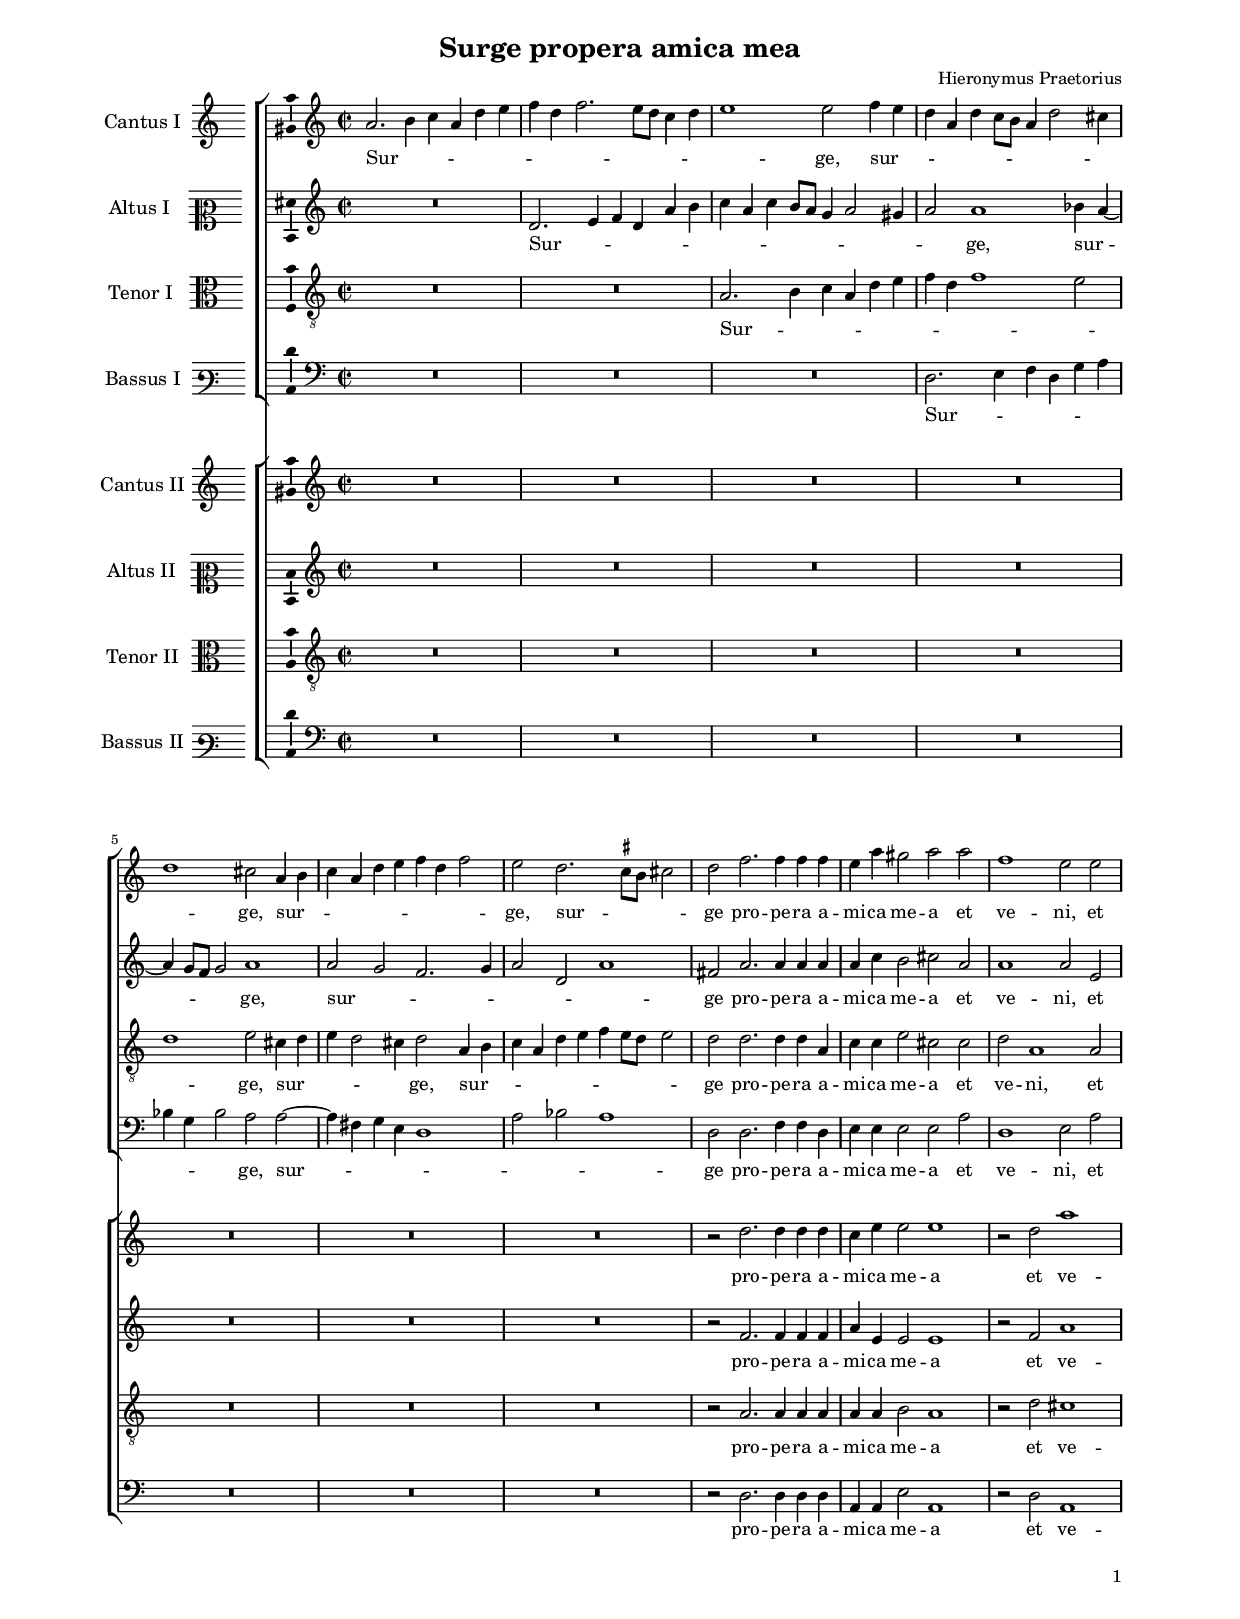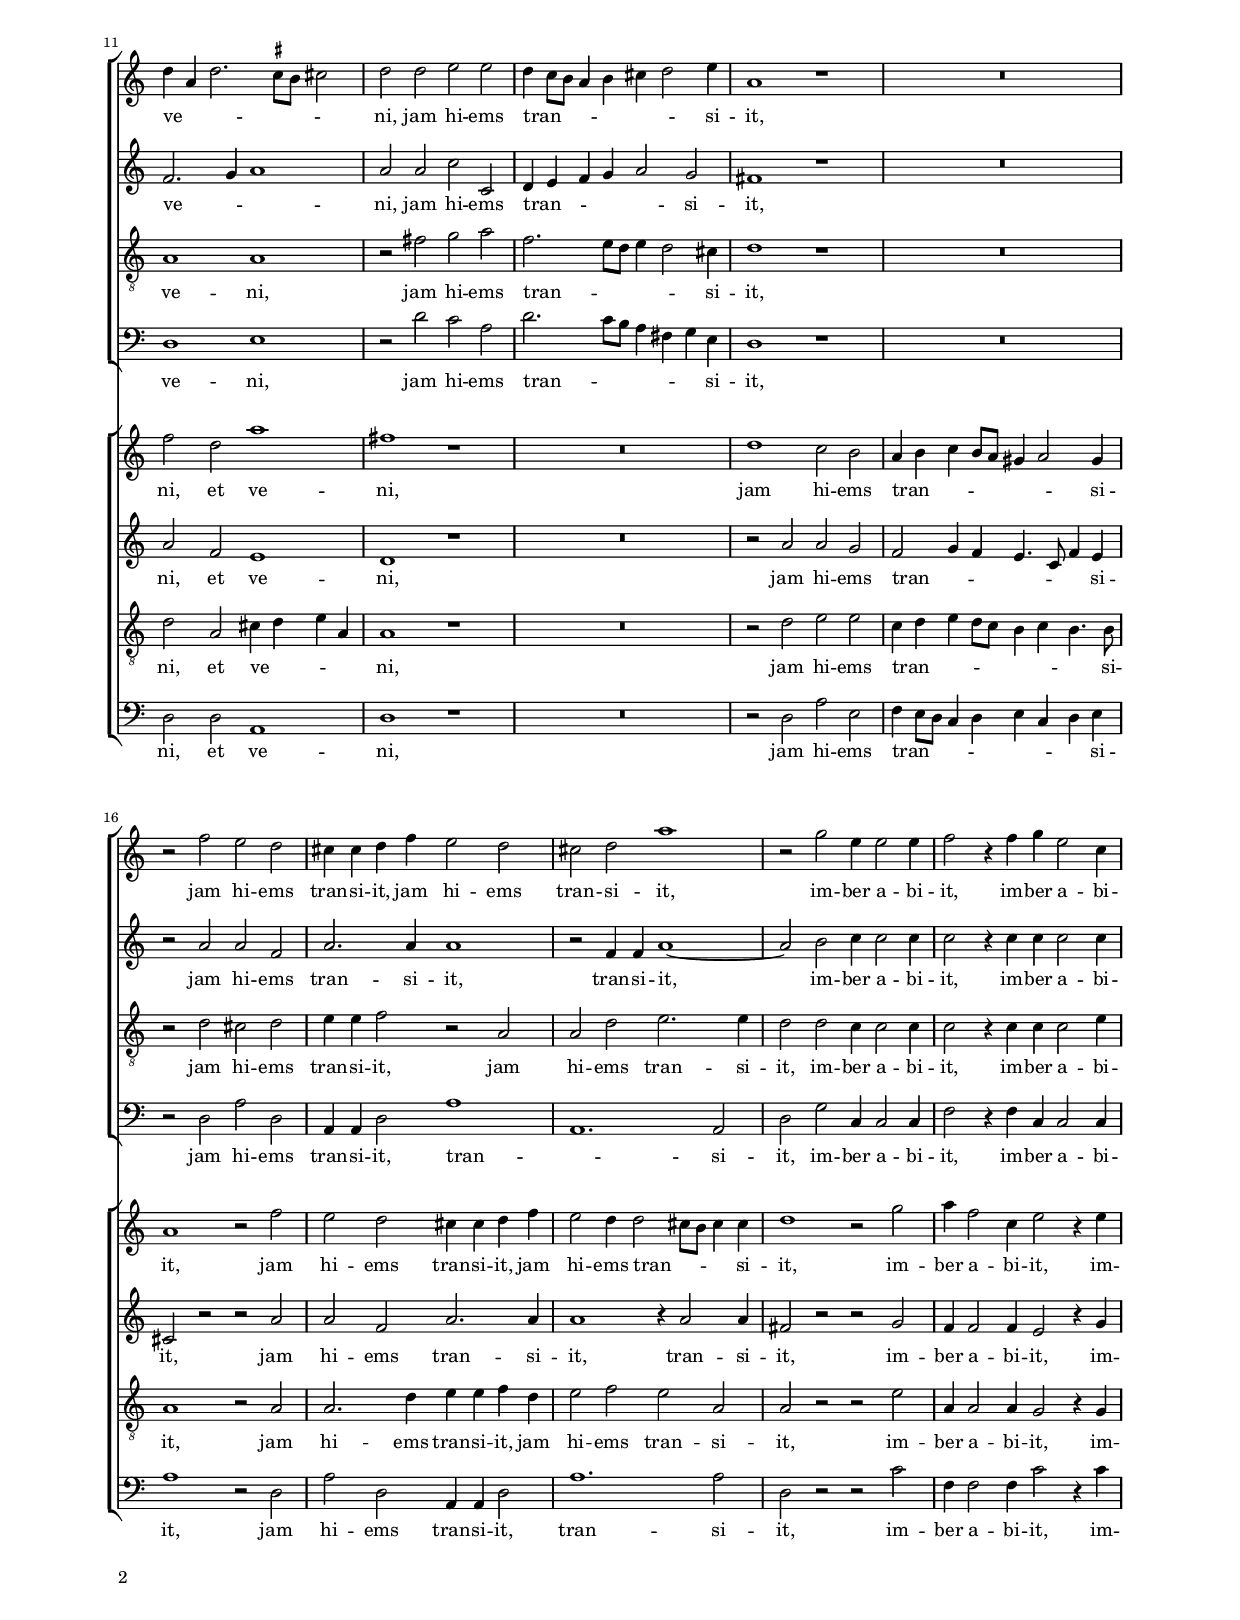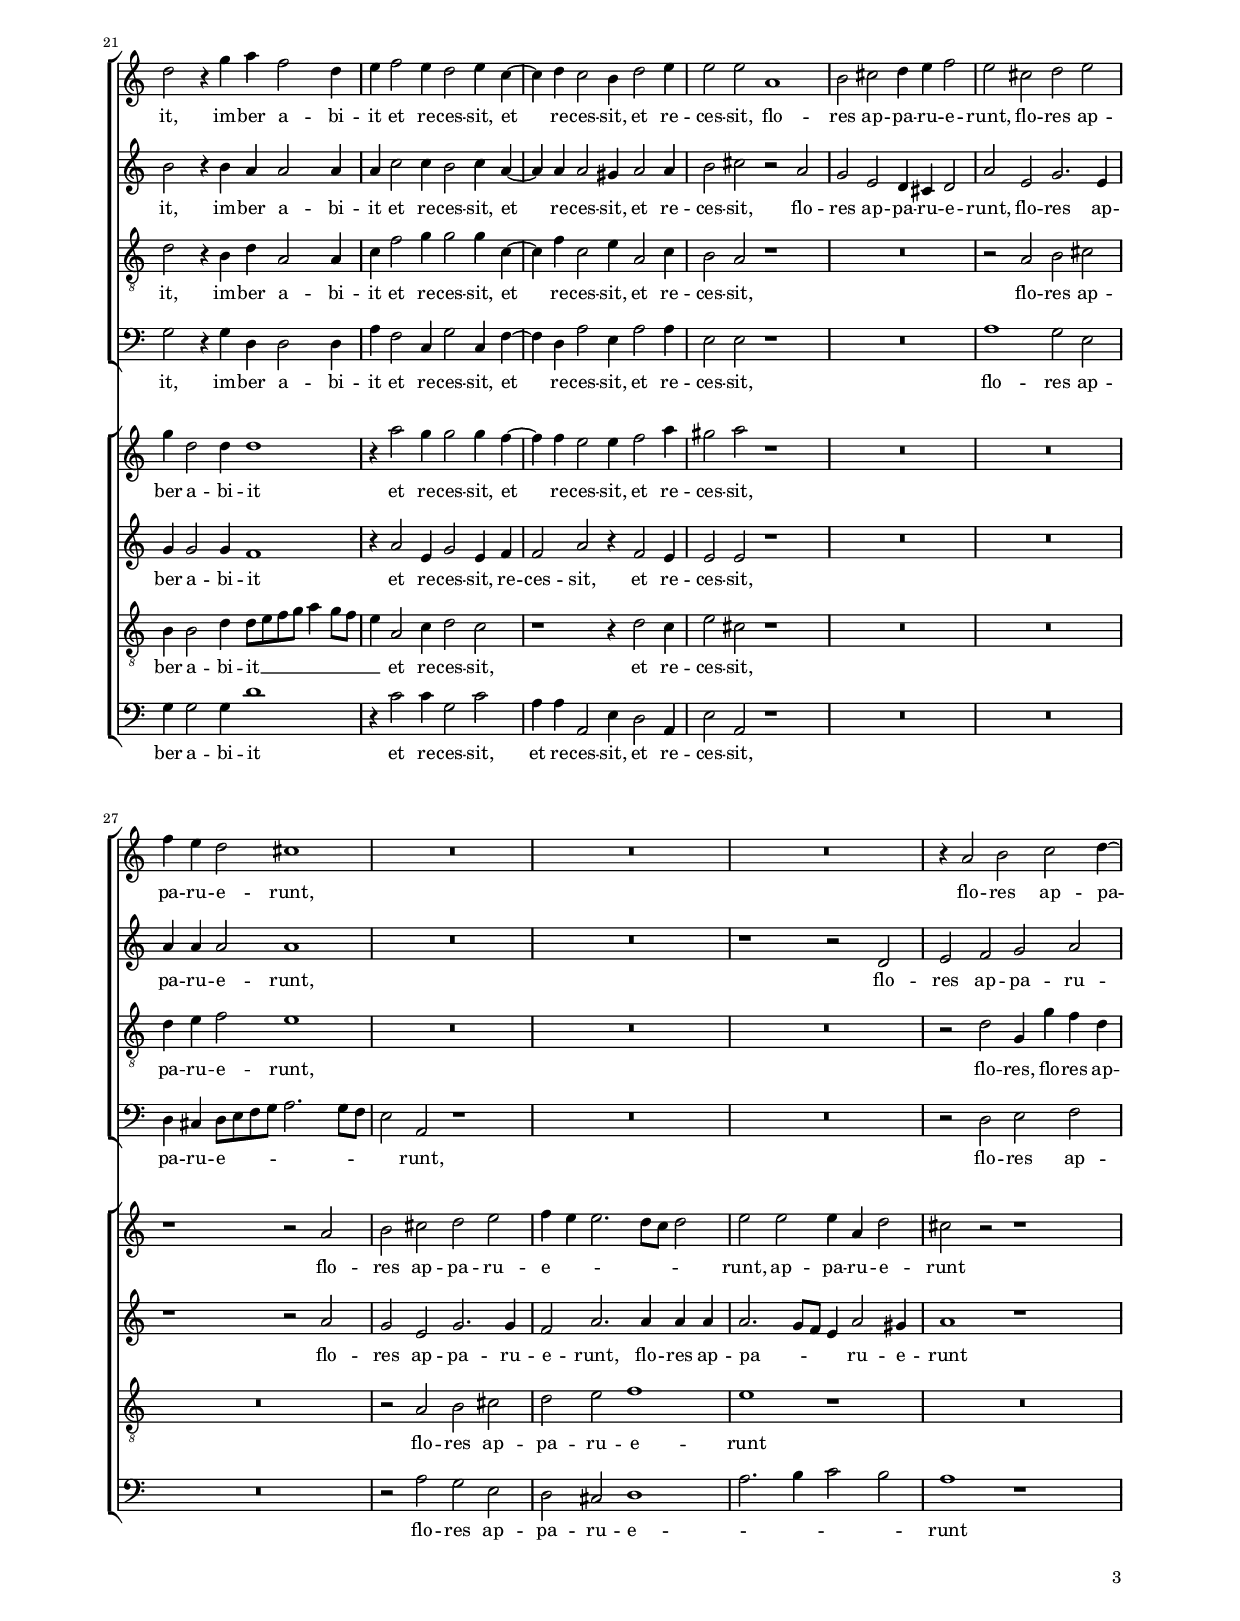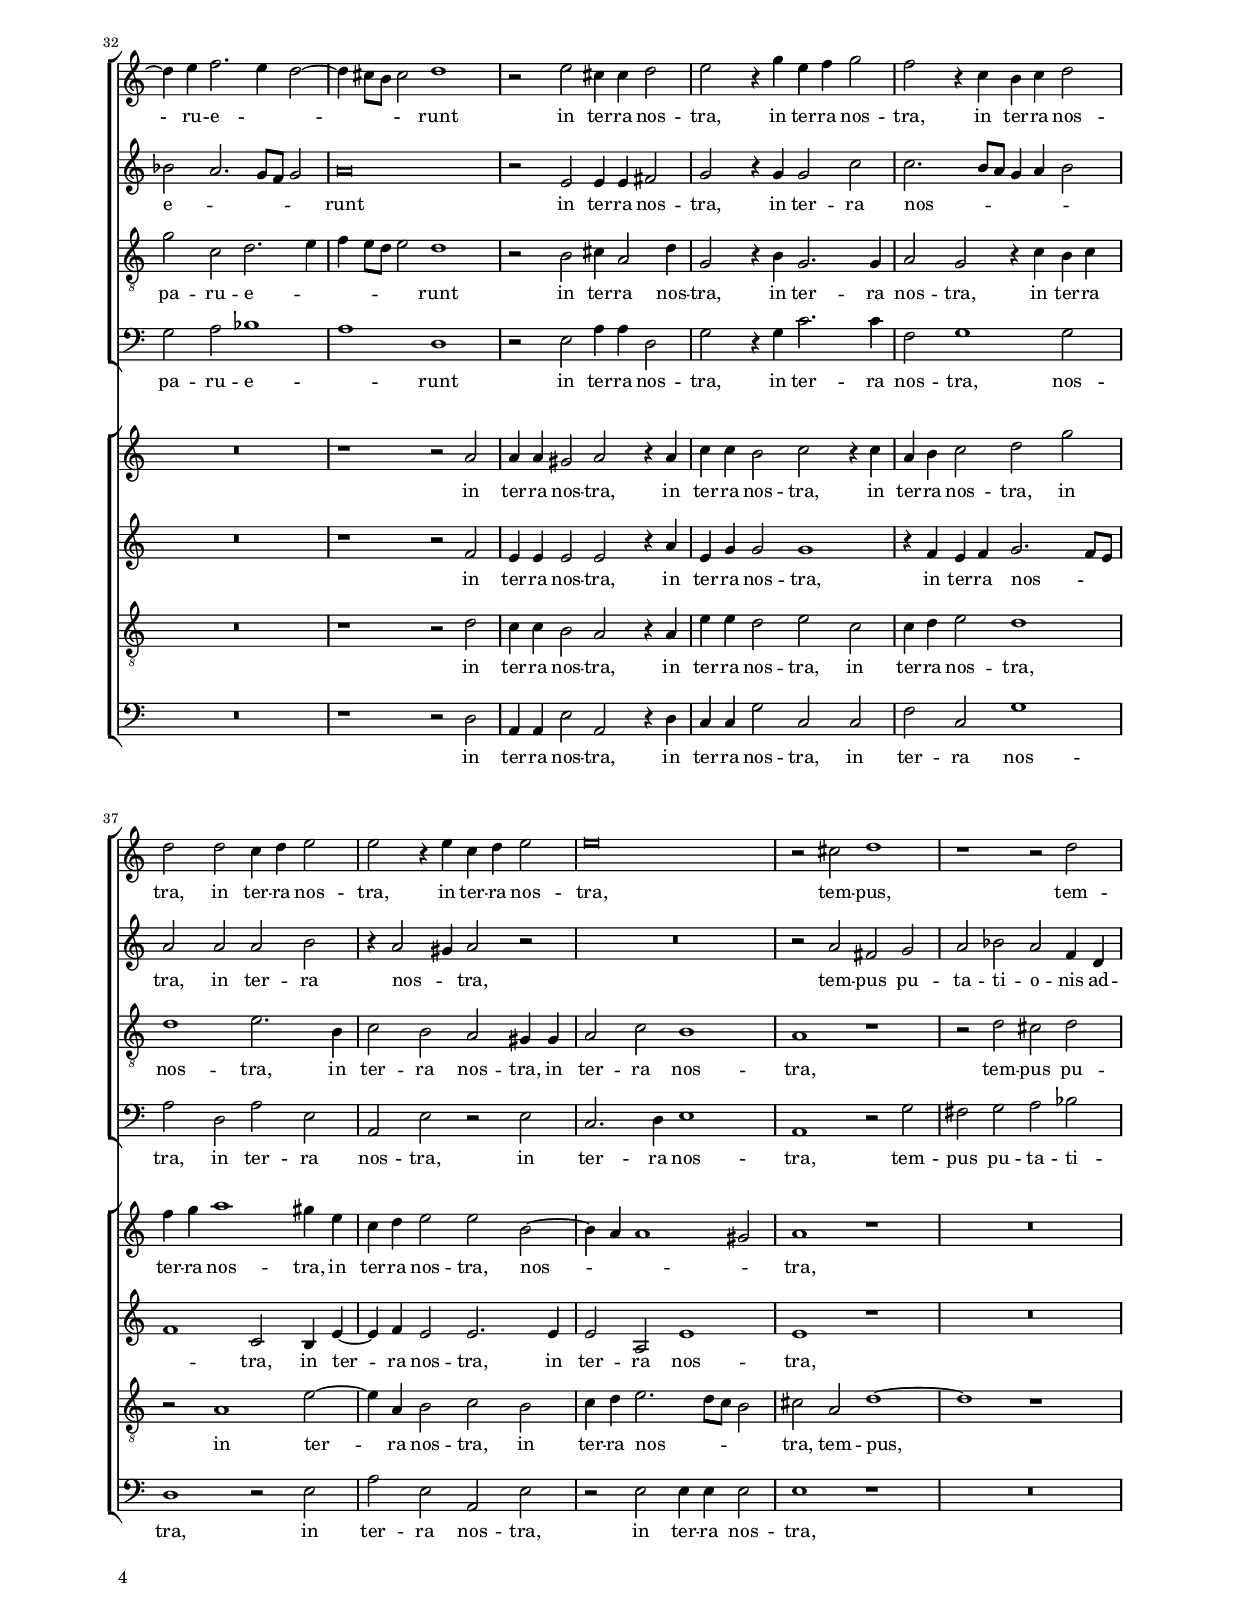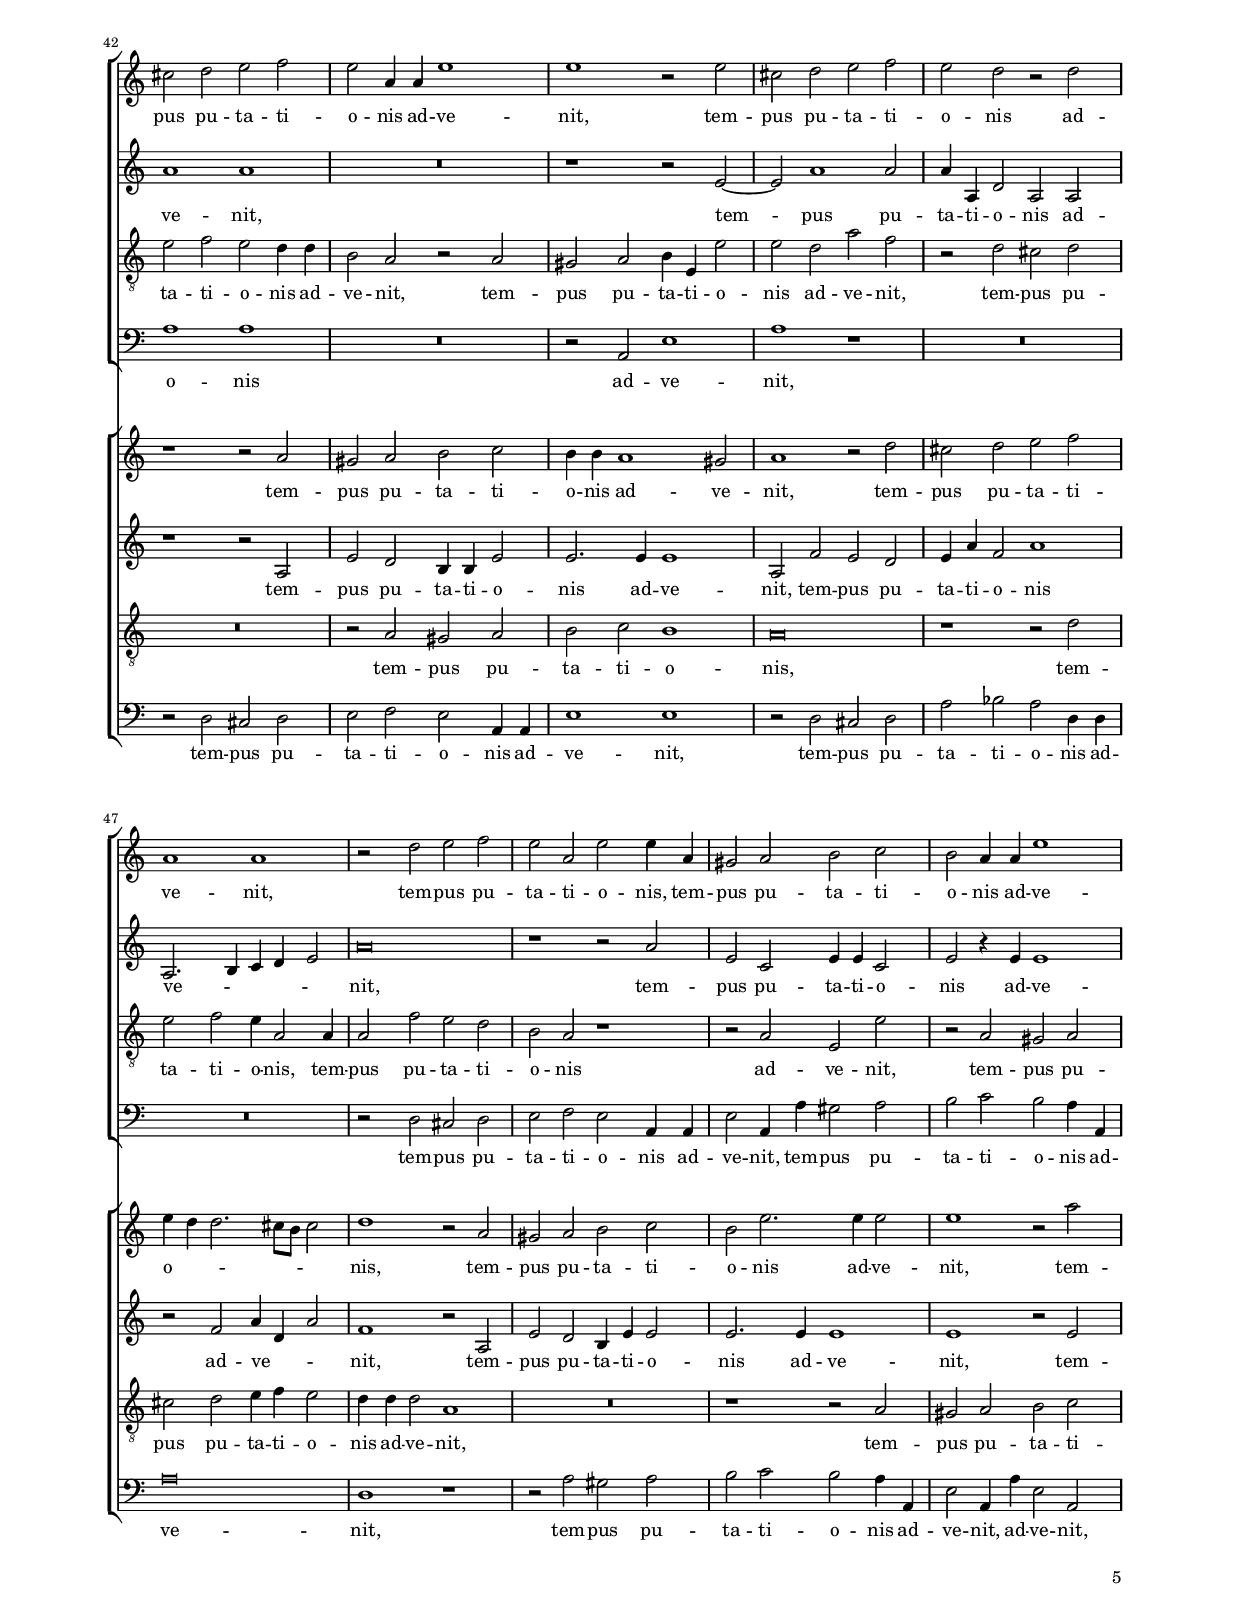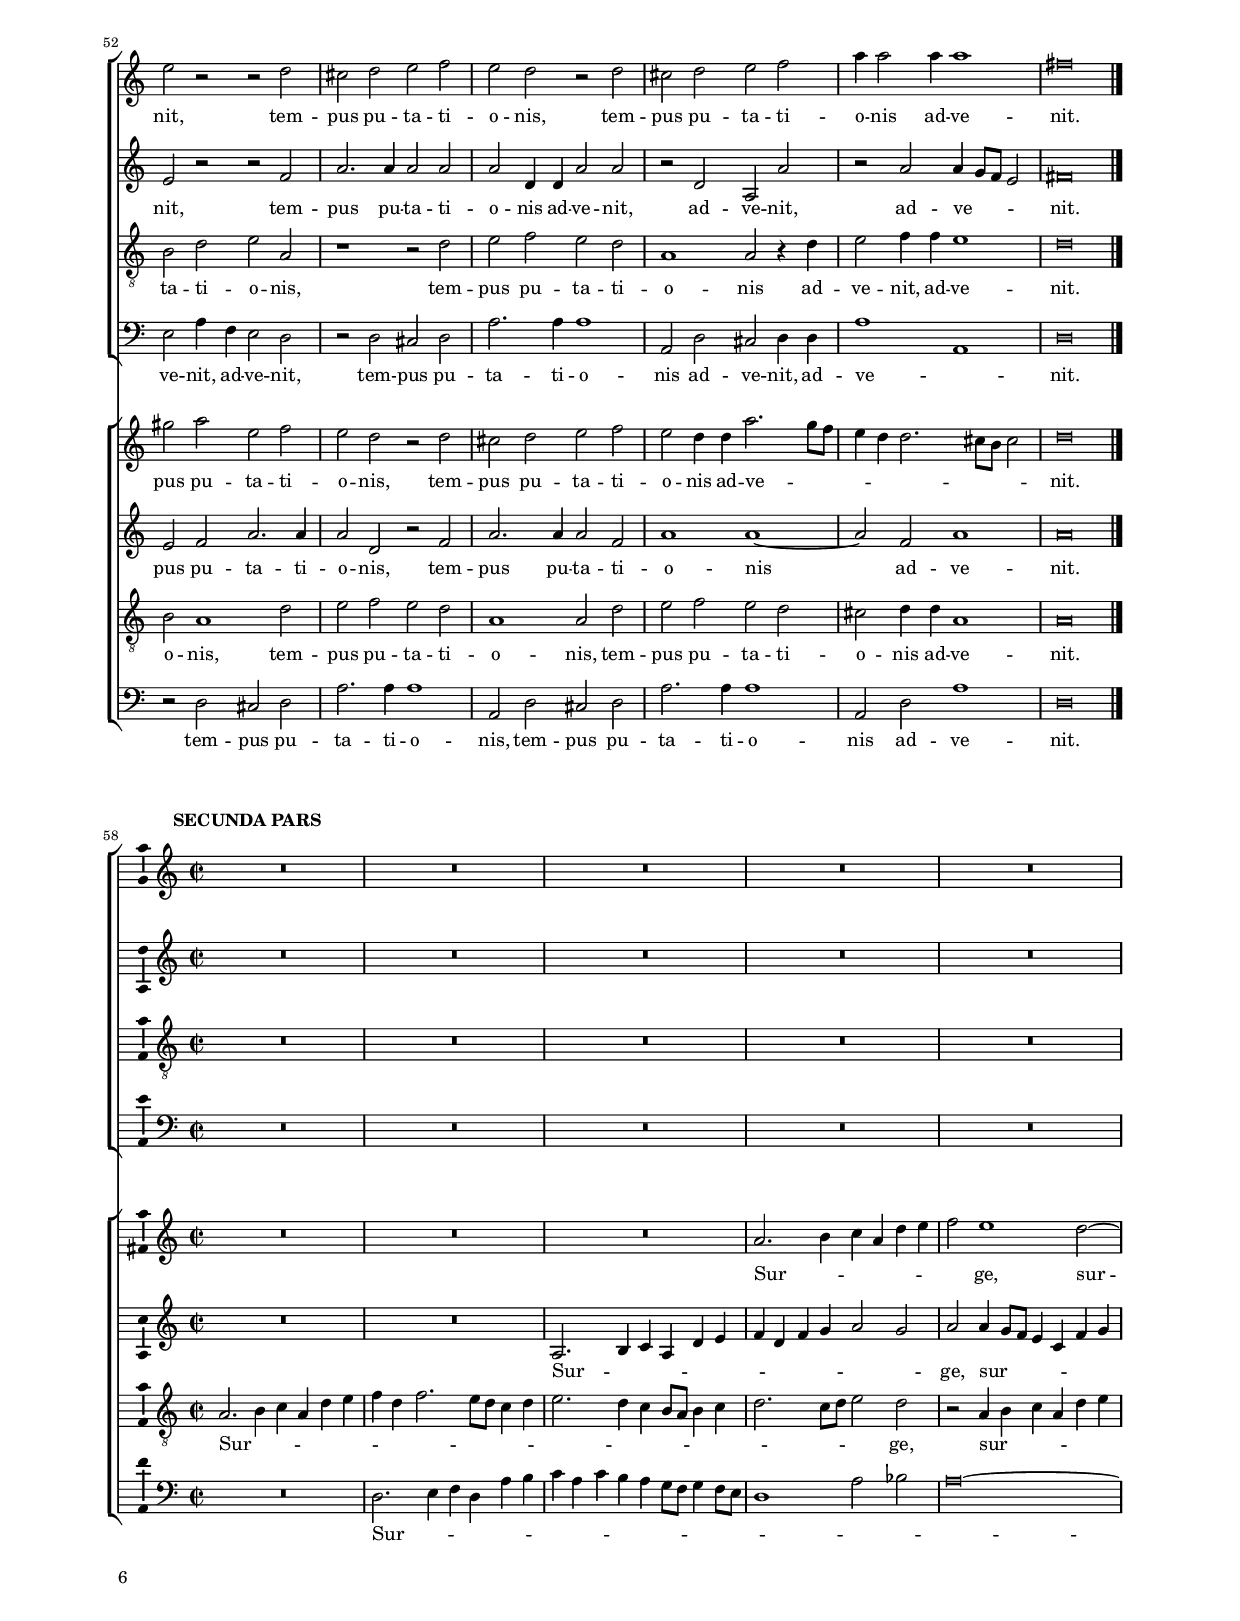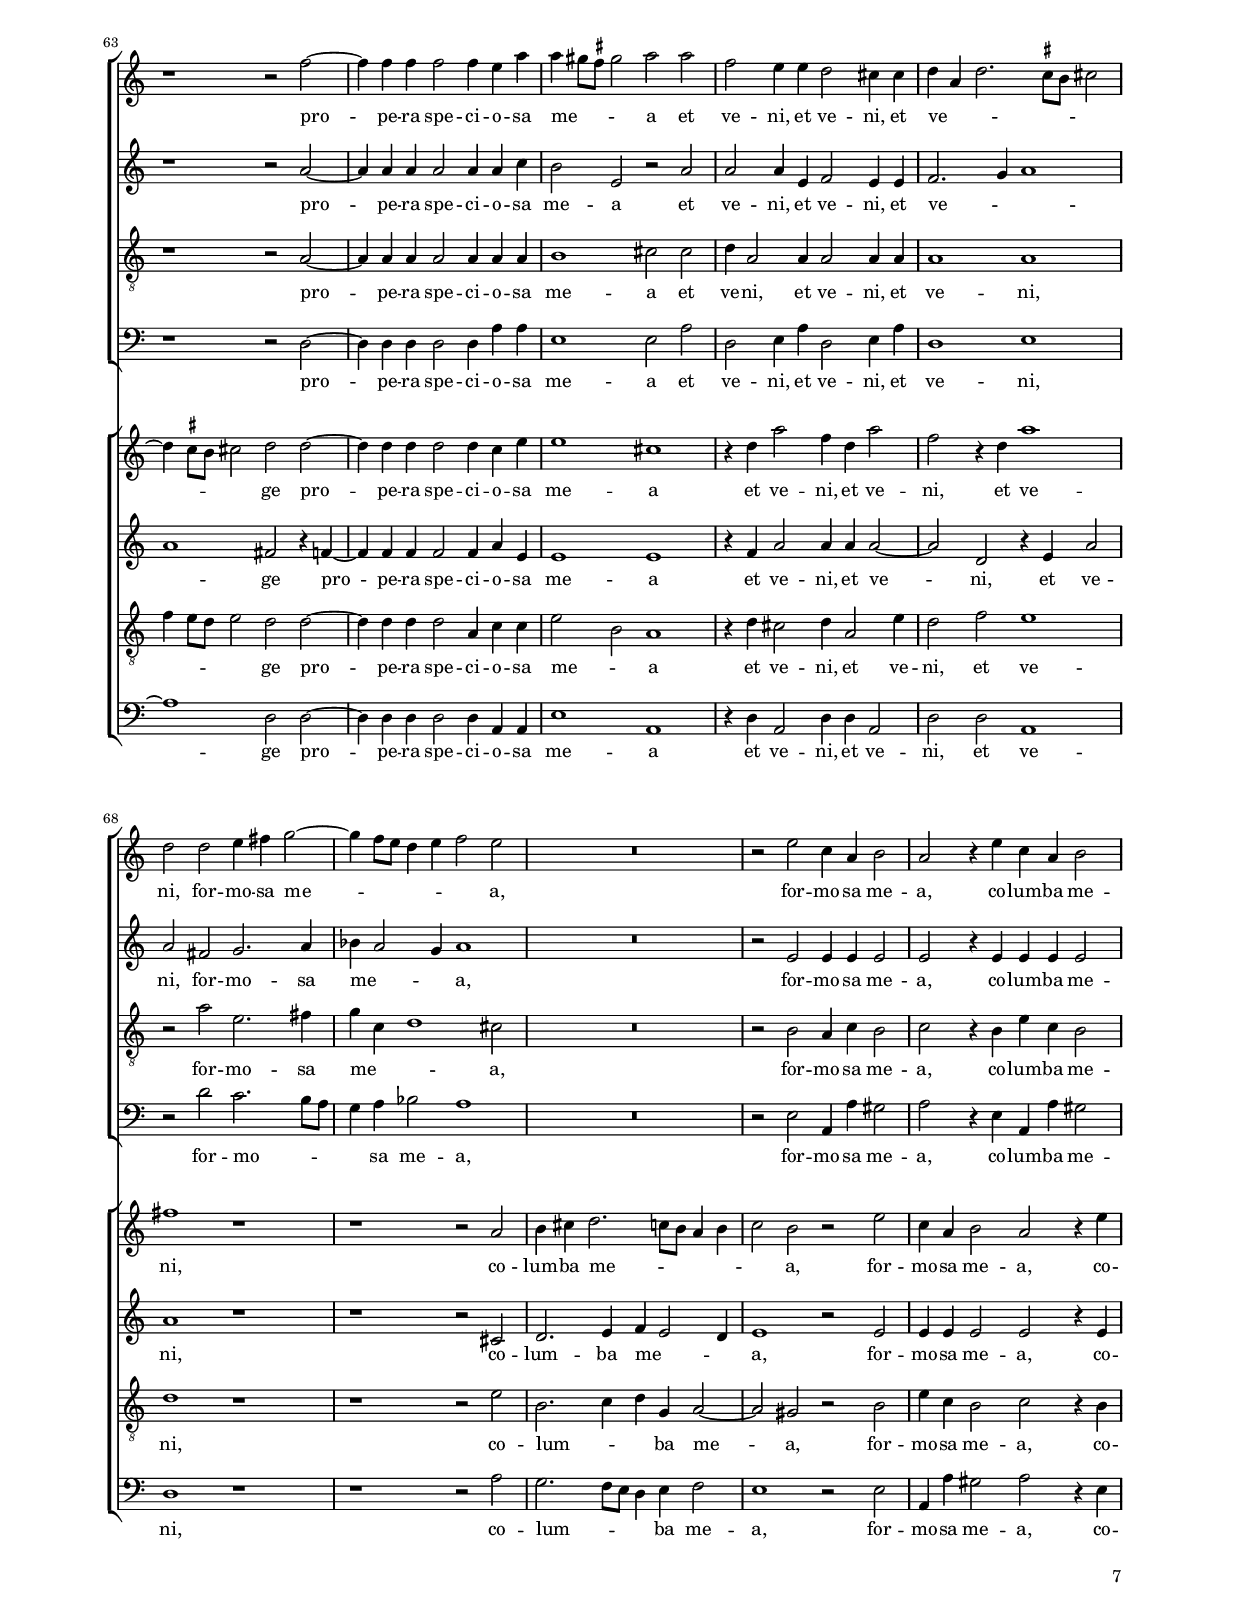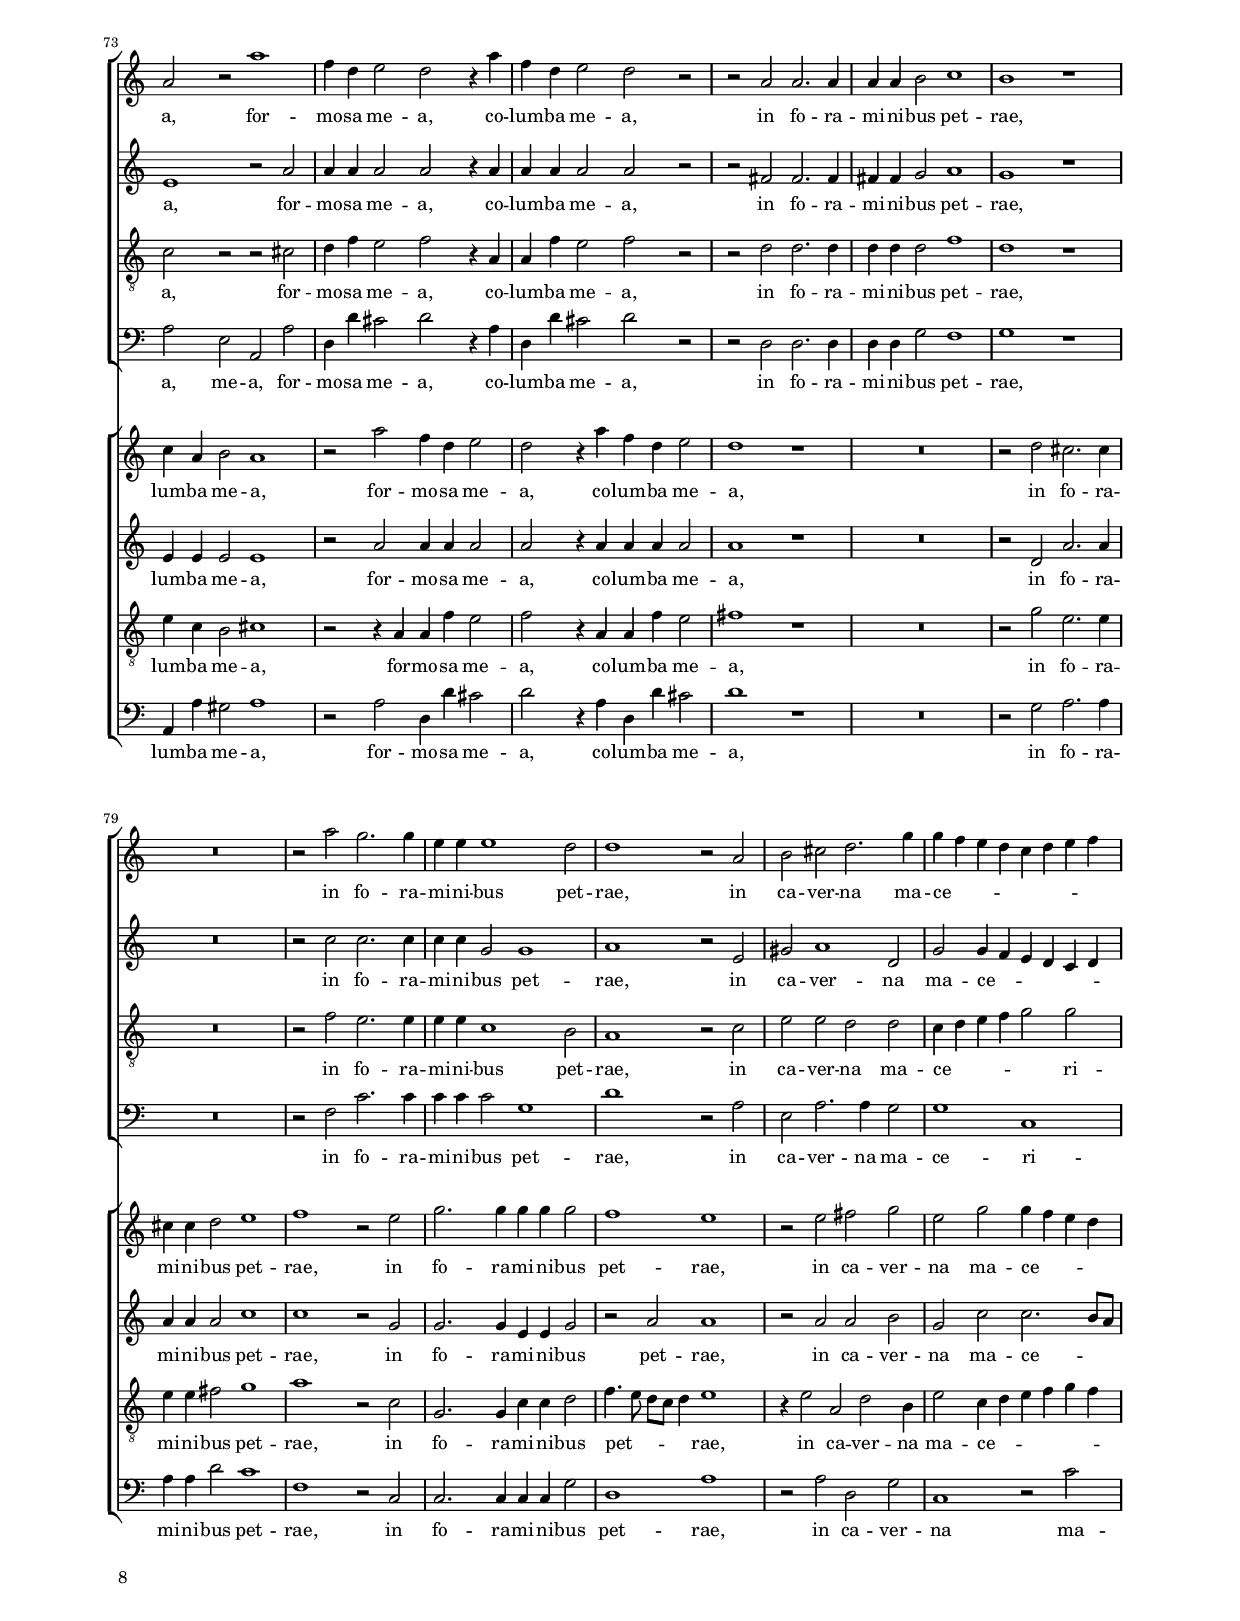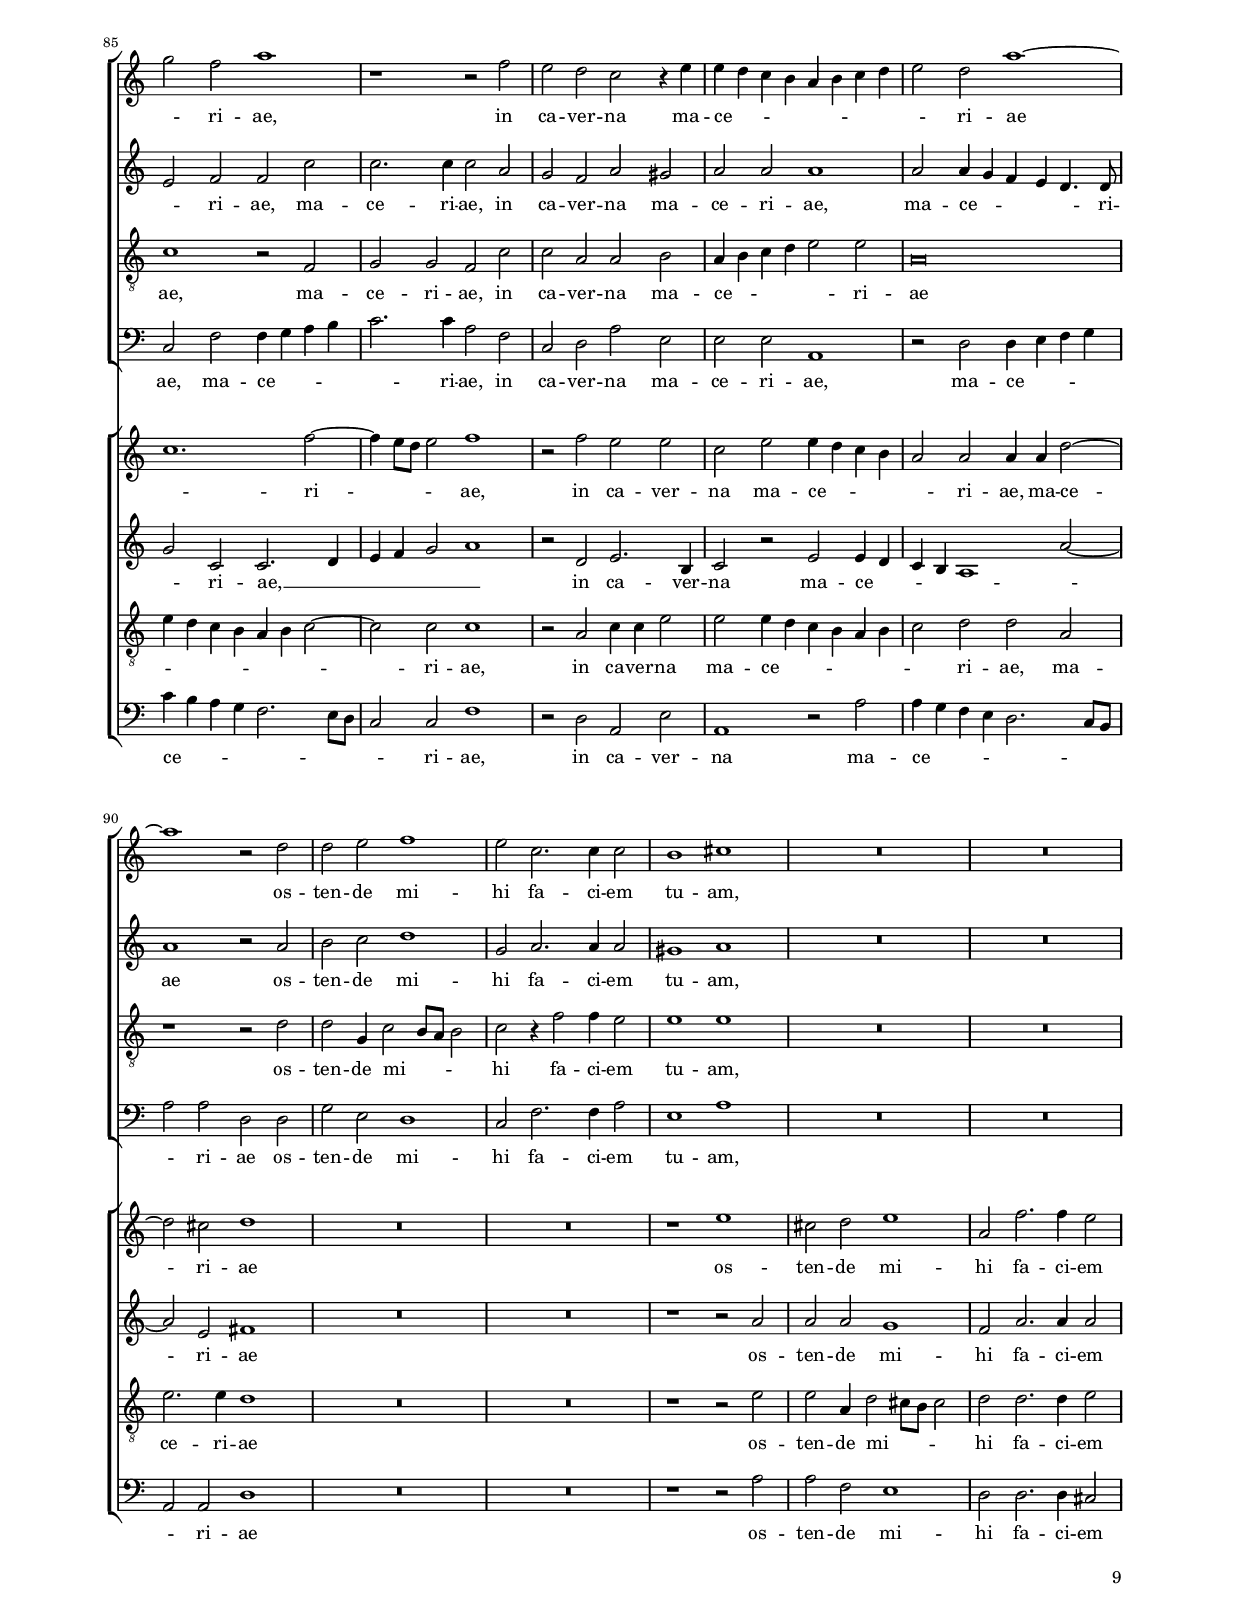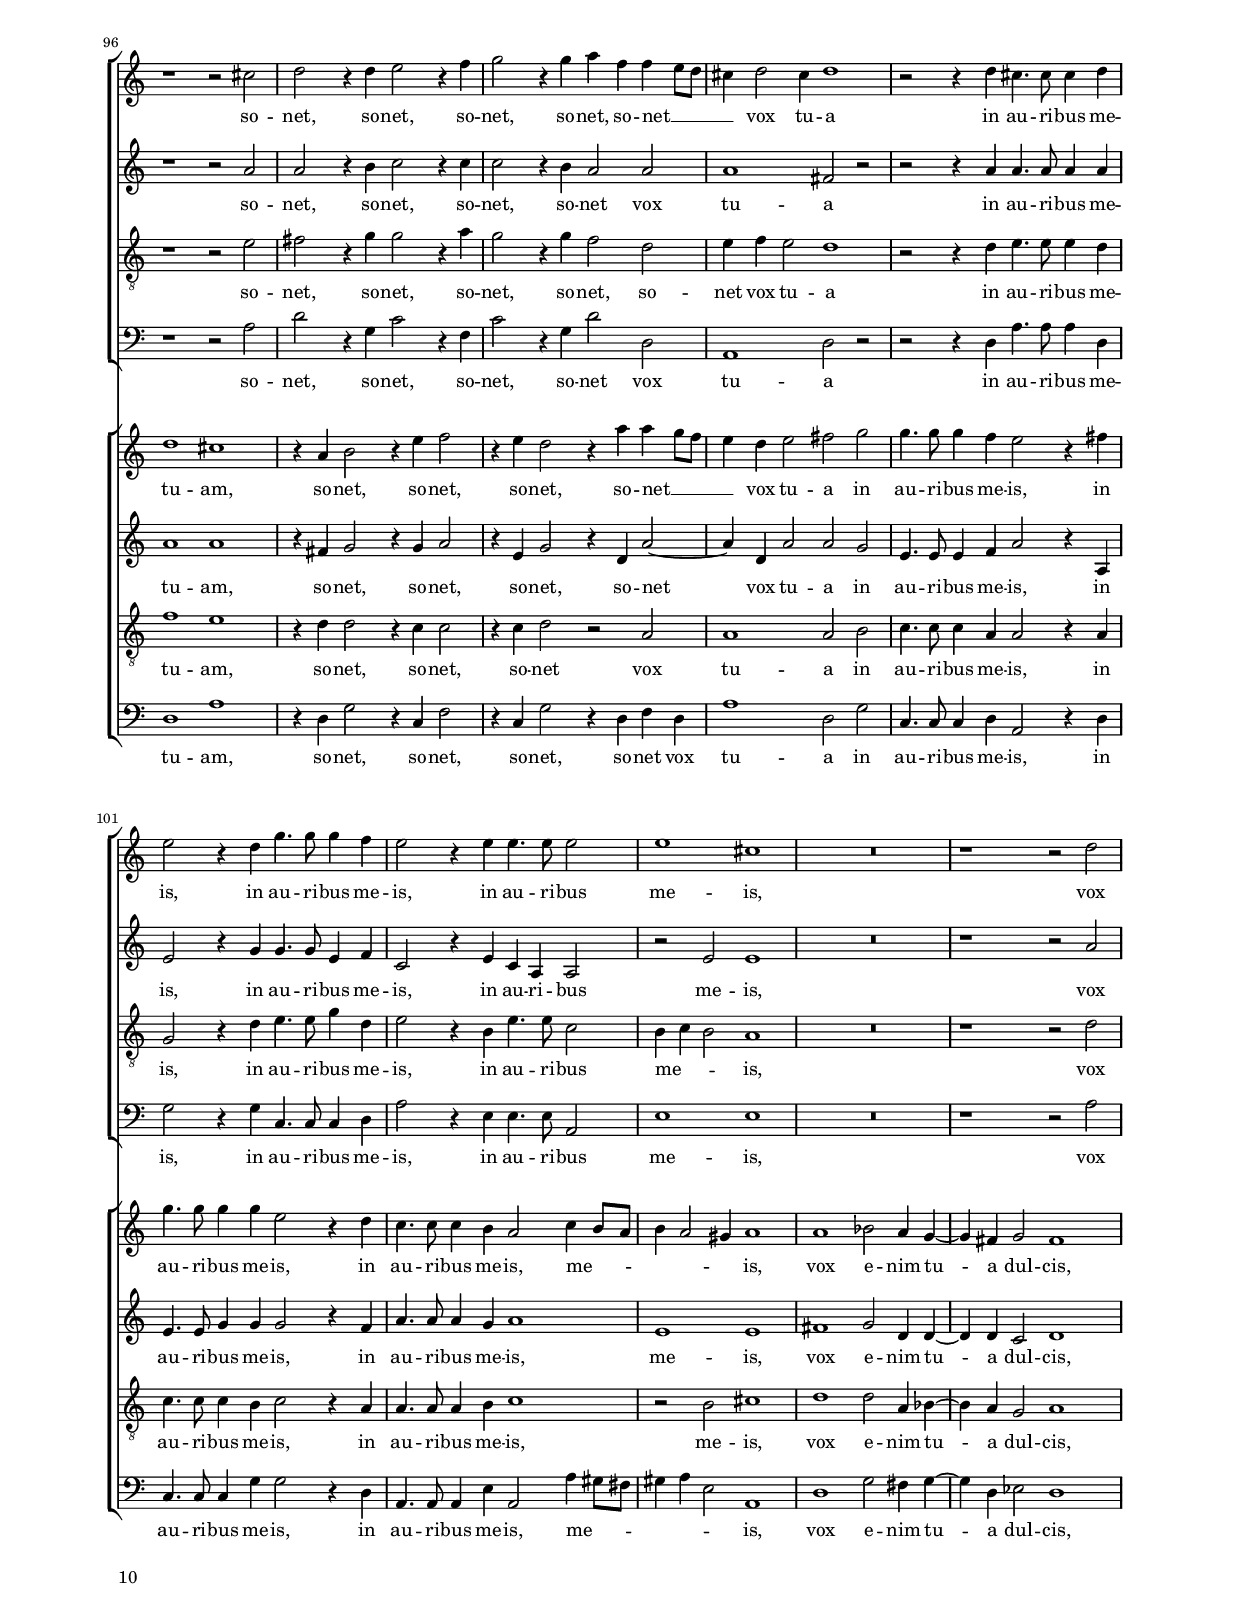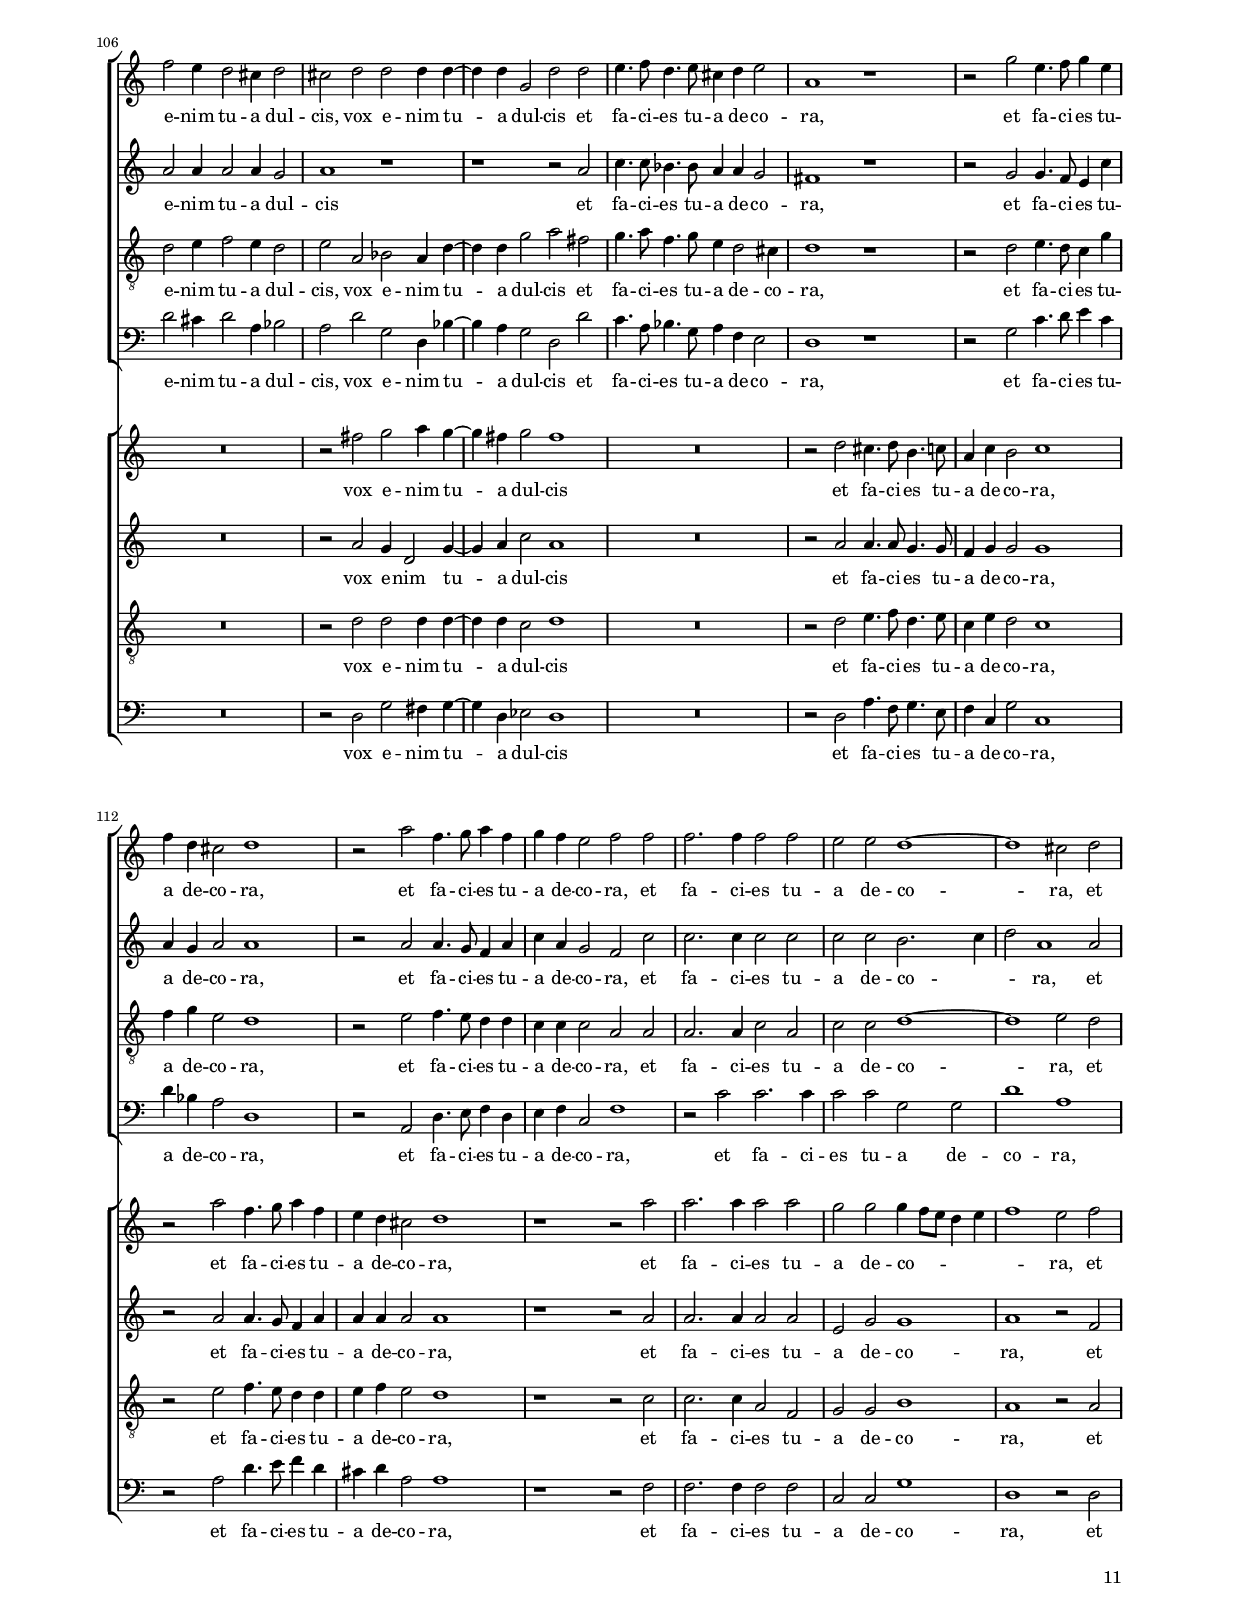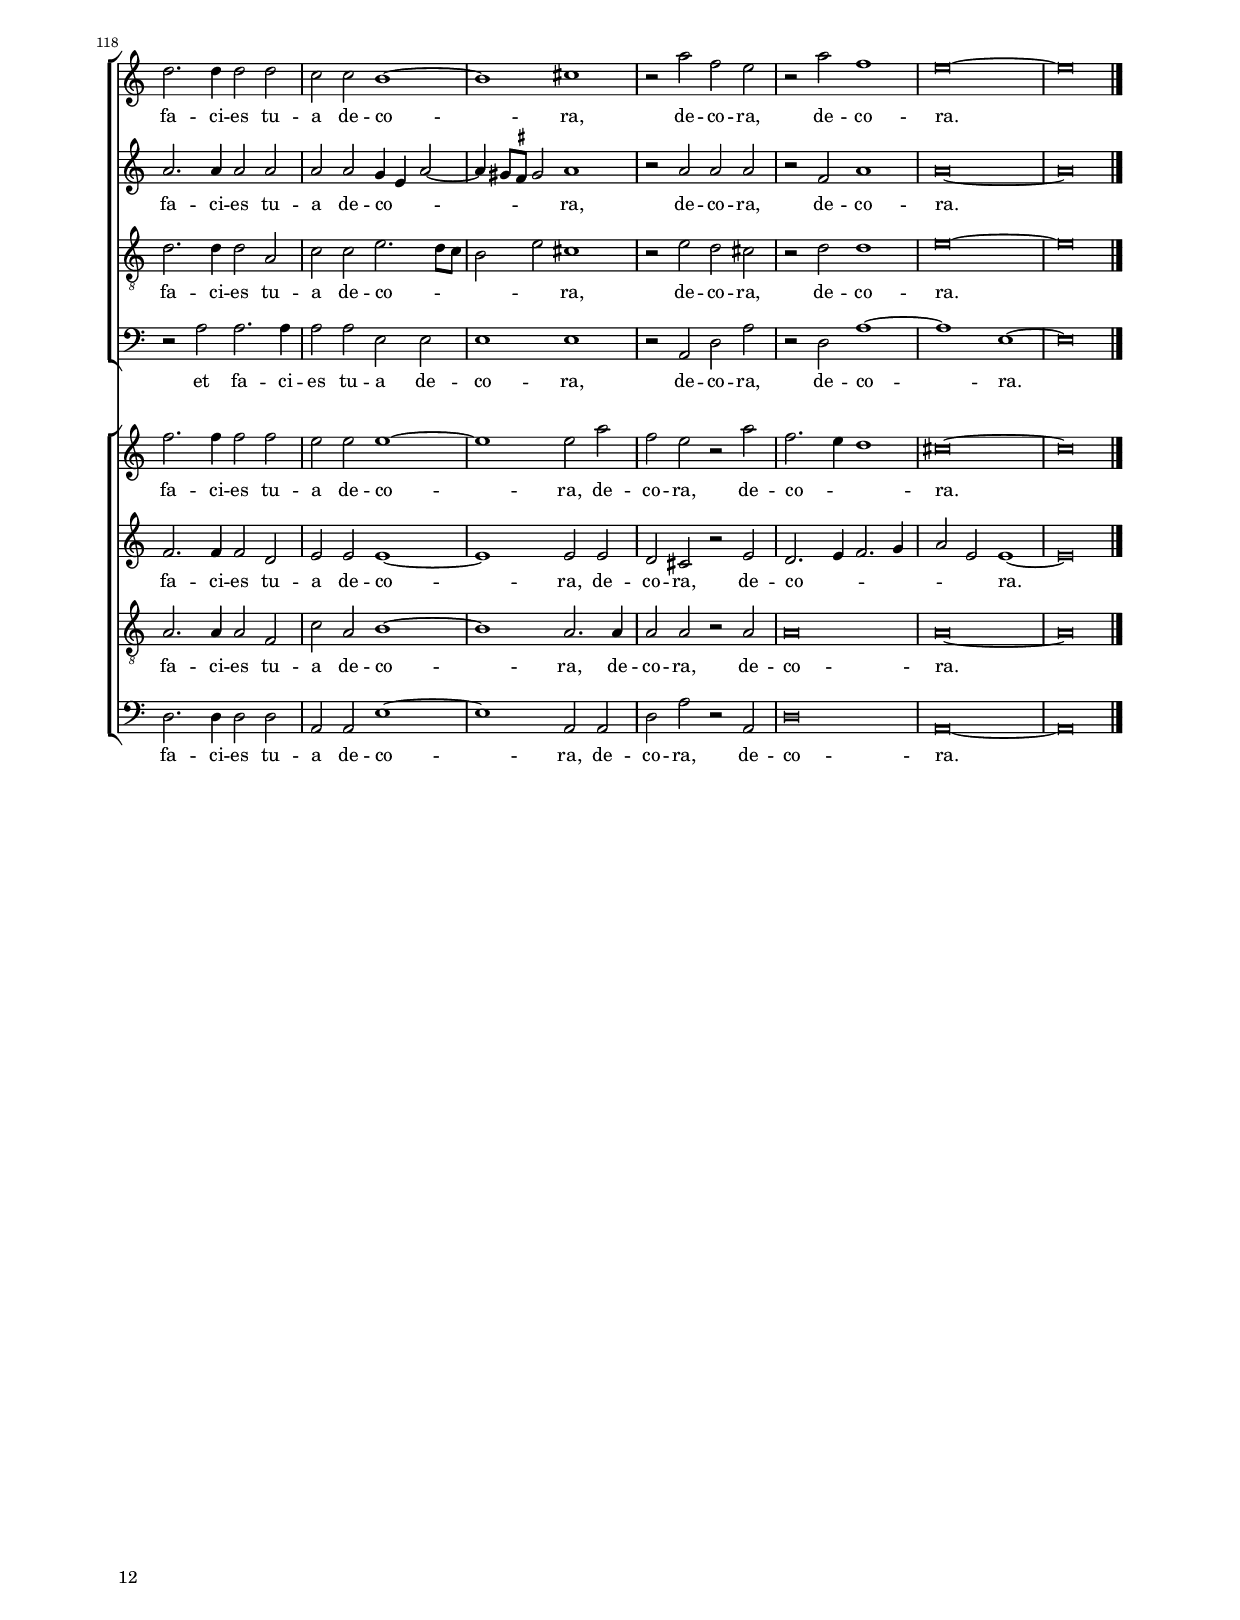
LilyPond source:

\header 
{
	title="Surge propera amica mea"
	composer="Hieronymus Praetorius"
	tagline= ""
}

\version "2.24.2"
\language deutsch
#(set-global-staff-size 15)
% #(set-default-paper-size "letter")
#(ly:set-option 'point-and-click #f)


\paper
	{
	top-margin = 2 \cm
	bottom-margin = 1.4 \cm
	left-margin = 2 \cm
	right-margin = 2 \cm
	print-page-number = ##f
	ragged-bottom = ##f
	ragged-last-bottom = ##t
%   systems-per-page = 2
%   page-count = 8
	score-system-spacing = #'((basic-distance . 18) (minimum-distance . 14) (padding . 7) (strechability . 250))
	system-system-spacing = #'((basic-distance . 18) (minimum-distance . 14) (padding . 7) (strechability . 250))
	oddFooterMarkup=\markup   \fill-line { "" \fromproperty #'page:page-number-string }
	evenFooterMarkup=\markup  \fill-line { \fromproperty #'page:page-number-string "" }
	last-bottom-spacing = #'((basic-distance . 12) (minimum-distance . 7) (padding . 4))
	}


global =  
	{
	\key c \major
	\time 2/2 \set Score.measureLength = #(ly:make-moment 2/1)
	\set Score.tempoHideNote = ##t
	\tempo 2 = 90 % setting the tempo of the Midi
	\skip 1*2*57 \bar "|."
	}

	ficta = { \once \set suggestAccidentals = ##t }
	
	forget = #(define-music-function (music) (ly:music?) #{
	\accidentalStyle forget
	$music
	\accidentalStyle default
	#})

		
incipitcantusprimus = \markup { \score {
	{
	\set Staff.instrumentName = \markup { \fontsize #1 "Cantus I" }
	\key c \major
	\clef violin
	s4 \bar ""
	}
	\layout  {
	raggedright = ##t
	indent = 1.6 \cm
	line-width = 2.5\cm
	\context { \Staff \remove Time_signature_engraver }
	\override Staff.Clef.Y-extent = #'(0 . 0)
	}} \hspace #1 }
	  
incipitaltusprimus = \markup { \score {
	{
	\set Staff.instrumentName = \markup { \fontsize #1 "Altus I" }
	\key c \major
	\clef mezzosoprano
	s4 \bar ""
	}
	\layout  {
	raggedright = ##t
	indent = 1.6 \cm
	line-width = 2.5\cm
	\context { \Staff \remove Time_signature_engraver }
	\override Staff.Clef.Y-extent = #'(0 . 0)
	}} \hspace #1 }
	  
incipittenorprimus = \markup { \score {
	{
	\set Staff.instrumentName = \markup { \fontsize #1 "Tenor I" }
	\key c \major
	\clef alto
	s4 \bar ""
	}
	\layout  {
	raggedright = ##t
	indent = 1.6 \cm
	line-width = 2.5\cm
	\context { \Staff \remove Time_signature_engraver }
	\override Staff.Clef.Y-extent = #'(0 . 0)
	}} \hspace #1 }


incipitbassusprimus = \markup { \score {
	{
	\set Staff.instrumentName = \markup { \fontsize #1 "Bassus I" }
	\key c \major
	\clef varbaritone
	s4 \bar ""
	}
	\layout  {
	raggedright = ##t
	indent = 1.6 \cm
	line-width = 2.5\cm
	\context { \Staff \remove Time_signature_engraver }
	\override Staff.Clef.Y-extent = #'(0 . 0)
	}} \hspace #1 }


incipitcantussecundus = \markup { \score {
	{
	\set Staff.instrumentName = \markup { \fontsize #1 "Cantus II" }
	\key c \major
	\clef violin
	s4 \bar ""
	}
	\layout  {
	raggedright = ##t
	indent = 1.6 \cm
	line-width = 2.5\cm
	\context { \Staff \remove Time_signature_engraver }
	\override Staff.Clef.Y-extent = #'(0 . 0)
	}} \hspace #1 }


incipitaltussecundus = \markup { \score {
	{
	\set Staff.instrumentName = \markup { \fontsize #1 "Altus II" }
	\key c \major
	\clef mezzosoprano
	s4 \bar ""
	}
	\layout  {
	raggedright = ##t
	indent = 1.6 \cm
	line-width = 2.5\cm
	\context { \Staff \remove Time_signature_engraver }
	\override Staff.Clef.Y-extent = #'(0 . 0)
	}} \hspace #1 }


incipittenorsecundus = \markup { \score {
	{
	\set Staff.instrumentName = \markup { \fontsize #1 "Tenor II" }
	\key c \major
	\clef alto
	s4 \bar ""
	}
	\layout  {
	raggedright = ##t
	indent = 1.6 \cm
	line-width = 2.5\cm
	\context { \Staff \remove Time_signature_engraver }
	\override Staff.Clef.Y-extent = #'(0 . 0)
	}} \hspace #1 }	


incipitbassussecundus = \markup { \score {
	{
	\set Staff.instrumentName = \markup { \fontsize #1 "Bassus II" }
	\key c \major
	\clef varbaritone
	s4 \bar ""
	}
	\layout  {
	raggedright = ##t
	indent = 1.6 \cm
	line-width = 2.5\cm
	\context { \Staff \remove Time_signature_engraver }
	\override Staff.Clef.Y-extent = #'(0 . 0)
	}} \hspace #1 }

cantusprimus =  \relative c''
	{
	a2. h4 c a d e
	f4 d f2. e8 d c4 d
	e1 e2 f4 e
	d4 a d c8 h a4 d2 cis4
%5
	d1 cis2 a4 h |
	c4 a d e f d f2
	e2 d2. \ficta cis8 h cis!2
	d2 f2. f4 f f
	e4 a gis2 a a
%10
	f1 e2 e |
	d4 a d2. \ficta cis8 h cis!2
	d2 d e e
	d4 c8 h a4 h cis d2 e4
	a,1 r
%15
	R\breve |
	r2 f' e d
	cis4 cis d f e2 d
	cis2 d a'1
	r2 g e4 e2 e4
%20
	f2 r4 f g e2 c4 |
	d2 r4 g a f2 d4
	e4 f2 e4 d2 e4 c~
	c4 d c2 h4 d2 e4
	e2 e a,1
%25
	h2 cis d4 e f2 |
	e2 cis d e
	f4 e d2 cis1
	R\breve
	R\breve
%30
	R\breve
	r4 a2 h c d4~ |
	d4 e f2. e4 d2~
	d4 cis8 h cis2 d1
	r2 e cis4 cis d2
%35
	e2 r4 g e f g2
	f2 r4 c h c d2 |
	d2 d c4 d e2
	e2 r4 e c d e2
	e\breve
%40
	r2 cis d1	
	r1 r2 d |
	cis2 d e f
	e2 a,4 a e'1
	e1 r2 e
%45
	cis2 d e f
	e2 d r d |
	a1 a
	r2 d e f
	e2 a, e' e4 a,
%50
	gis2 a h c
	h2 a4 a e'1 |
	e2 r r d
	cis2 d e f
	e2 d r d
%55
	cis2 d e f
	a4 a2 a4 a1 |
	fis\breve |
	}

altusprimus =  \relative c' 
	{
	R\breve
	d2. e4 f d a' h
	c4 a c h8 a g4 a2 gis4
	a2 a1 b4 a~
%5
	a4 g8 f g2 a1 |
	a2 g f2. g4
	a2 d, a'1
	fis2 a2. a4 a a
	a4 c h2 cis a
%10
	a1 a2 e |
	f2. g4 a1
	a2 a c c,
	d4 e f g a2 g
	fis1 r
%15
	R\breve |
	r2 a a f
	a2. a4 a1
	r2 f4 f a1~
	a2 h c4 c2 c4
%20
	c2 r4 c c4 c2 c4 |
	h2 r4 h a a2 a4
	a4 c2 c4 h2 c4 a~
	a4 a a2 gis4 a2 a4
	h2 cis r a
%25
	g2 e d4 cis d2 |
	a'2 e g2. e4
	a4 a a2 a1
	R\breve
	R\breve
%30
	r1 r2 d, |
	e2 f g a
	b2 a2. g8 f g2
	a\breve
	r2 e e4 e fis2
%35
	g2 r4 g g2 c |
	c2. h8 a g4 a h2
	a2 a a h
	r4 a2 gis4 a2 r
	R\breve
%40
	r2 a fis g |
	a2 b a f4 d
	a'1 a
	R\breve
	r1 r2 e~
%45
	e2 a1 a2 |
	a4 a, d2 a2 a
	a2. h4 c d e2
	a\breve
	r1 r2 a
%50
	e2 c e4 e c2 |
	e2 r4 e e1
	e2 r r f
	a2. a4 a2 a
	a2 d,4 d a'2 a
%55
	r2 d, a a' |
	r2 a a4 g8 f e2
	fis\breve |
	}

tenorprimus =  \relative c' 
	{
	R\breve
	R\breve
	a2. h4 c a d e
	f4 d f1 e2
%5
	d1 e2 cis4 d |
	e4 d2 cis4 d2 a4 h
	c4 a d e f e8 d e2
	d2 d2. d4 d a
	c4 c e2 cis cis
%10
	d2 a1 a2 |
	a1 a
	r2 fis' g a
	f2. e8 d e4 d2 cis4
	d1 r
%15
	R\breve |
	r2 d cis d
	e4 e f2 r a,
	a2 d e2. e4
	d2 d c4 c2 c4
%20
	c2 r4 c c c2 e4 |
	d2 r4 h d a2 a4
	c4 f2 g4 g2 g4 c,~
	c4 f c2 e4 a,2 c4
	h2 a r1
%25
	R\breve |
	r2 a h cis
	d4 e f2 e1
	R\breve
	R\breve
%30
	R\breve |
	r2 d g,4 g' f d
	g2 c, d2. e4
	f4 e8 d e2 d1
	r2 h cis4 a2 d4
%35
	g,2 r4 h g2. g4 |
	a2 g r4 c h c
	d1 e2. h4
	c2 h a gis4 gis
	a2 c h1
%40
	a1 r |
	r2 d cis d
	e2 f e d4 d
	h2 a r a
	gis2 a h4 e, e'2
%45
	e2 d a' f |
	r2 d cis d
	e2 f e4 a,2 a4
	a2 f' e d
	h2 a r1
%50
	r2 a e e' |
	r2 a, gis a
	h2 d e a,
	r1 r2 d
	e2 f e d
%55
	a1 a2 r4 d |
	e2 f4 f e1
	d\breve |
	}

bassusprimus  =  \relative c 
	{
	R\breve
	R\breve
	R\breve
	d2. e4 f d g a
%5
	b4 g b2 a2 a~ |
	a4 fis g e d1
	a'2 b a1
	d,2 d2. f4 f d
	e4 e e2 e a
%10
	d,1 e2 a |
	d,1 e
	r2 d' c a
	d2. c8 h a4 fis g e
	d1 r
%15
	R\breve |
	r2 d a' d,
	a4 a d2 a'1
	a,1. a2
	d2 g c,4 c2 c4
%20
	f2 r4 f c c2 c4 |
	g'2 r4 g d d2 d4
	a'4 f2 c4 g'2 c,4 f~
	f4 d a'2 e4 a2 a4
	e2 e r1
%25
	R\breve |
	a1 g2 e
	d4 cis d8 e f g a2. g8 f
	e2 a, r1
	R\breve
%30
	R\breve |
	r2 d e f
	g2 a b1
	a1 d,
	r2 e a4 a d,2
%35
	g2 r4 g c2. c4 |
	f,2 g1 g2
	a2 d, a' e
	a,2 e' r e
	c2. d4 e1
%40
	a,1 r2 g' |
	fis2 g a b
	a1 a
	R\breve
	r2 a, e'1
%45
	a1 r |
	R\breve
	R\breve
	r2 d, cis d
	e2 f e a,4 a
%50
	e'2 a,4 a' gis2 a |
	h2 c h a4 a,
	e'2 a4 f e2 d
	r2 d cis d
	a'2. a4 a1
%55
	a,2 d cis d4 d |
	a'1 a,
	d\breve |
	}

cantussecundus =  \relative c''
	{
	R\breve
	R\breve
	R\breve
	R\breve
%5
	R\breve |
	R\breve
	R\breve
	r2 d2. d4 d d
	c4 e e2 e1
%10
	r2 d a'1 |
	f2 d a'1
	fis1 r
	R\breve
	d1 c2 h
%15
	a4 h c h8 a gis4 a2 gis4 |
	a1 r2 f'
	e2 d cis4 cis d f
	e2 d4 d2 cis8 h cis4 cis
	d1 r2 g
%20
	a4 f2 c4 e2 r4 e |
	g4 d2 d4 d1
	r4 a'2 g4 g2 g4 f~
	f4 f e2 e4 f2 a4
	gis2 a r1
%25
	R\breve |
	R\breve
	r1 r2 a,
	h2 cis d e
	f4 e e2. d8 c d2
%30
	e2 e e4 a, d2 |
	cis2 r r1
	R\breve
	r1 r2 a
	a4 a gis2 a r4 a
%35
	c4 c h2 c r4 c |
	a4 h c2 d g
	f4 g a1 gis4 e
	c4 d e2 e h~
	h4 a a1 gis2
%40
	a1 r |
	R\breve
	r1 r2 a
	gis2 a h c
	h4 h a1 gis2
%45
	a1 r2 d |
	cis2 d e f
	e4 d d2. cis8 h cis2
	d1 r2 a
	gis2 a h c
%50
	h2 e2. e4 e2 |
	e1 r2 a
	gis2 a e f
	e2 d r d
	cis2 d e f
%55
	e2 d4 d a'2. g8 f |
	e4 d d2. cis8 h cis2
	d\breve |
	}

altussecundus =  \relative c'
	{
	R\breve
	R\breve
	R\breve
	R\breve
%5
	R\breve |
	R\breve
	R\breve
	r2 f2. f4 f f
	a4 e e2 e1
%10
	r2 f a1 |
	a2 f e1
	d1 r
	R\breve
	r2 a' a g
%15
	f2 g4 f e4. c8 f4 e |
	cis2 r r a'
	a2 f a2. a4
	a1 r4 a2 a4
	fis2 r r g
%20
	f4 f2 f4 e2 r4 g |
	g4 g2 g4 f1
	r4 a2 e4 g2 e4 f
	f2 a r4 f2 e4
	e2 e r1
%25
	R\breve |
	R\breve
	r1 r2 a
	g2 e g2. g4
	f2 a2. a4 a a
%30
	a2. g8 f e4 a2 gis4 |
	a1 r
	R\breve
	r1 r2 f
	e4 e e2 e r4 a
%35
	e4 g g2 g1 |
	r4 f e f g2. f8 e
	f1 c2 h4 e~
	e4 f e2 e2. e4
	e2 a, e'1
%40
	e1 r |
	R\breve
	r1 r2 a,
	e'2 d h4 h e2
	e2. e4 e1
%45
	a,2 f' e d |
	e4 a f2 a1
	r2 f a4 d, a'2
	f1 r2 a,
	e'2 d h4 e e2
%50
	e2. e4 e1 |
	e1 r2 e
	e2 f a2. a4
	a2 d, r f
	a2. a4 a2 f
%55
	a1 a~ |
	a2 f a1
	a\breve |
	}

tenorsecundus =  \relative c'
	{
	R\breve
	R\breve
	R\breve
	R\breve
%5
	R\breve |
	R\breve
	R\breve
	r2 a2. a4 a a
	a4 a h2 a1
%10
	r2 d cis1 |
	d2 a cis4 d e a,
	a1 r
	R\breve
	r2 d e e
%15
	c4 d e d8 c h4 c h4. h8 |
	a1 r2 a
	a2. d4 e e f d
	e2 f e a,
	a2 r r e'
%20
	a,4 a2 a4 g2 r4 g |
	h4 h2 d4 d8 e f g a4 g8 f
	e4 a,2 c4 d2 c
	r1 r4 d2 c4
	e2 cis r1
%25
	R\breve |
	R\breve
	R\breve
	r2 a h cis
	d2 e f1
%30
	e1 r |
	R\breve
	R\breve
	r1 r2 d
	c4 c h2 a r4 a
%35
	e'4 e d2 e c |
	c4 d e2 d1
	r2 a1 e'2~
	e4 a, h2 c h
	c4 d e2. d8 c h2
%40
	cis2 a d1~ |
	d1 r
	R\breve
	r2 a gis a
	h2 c h1
%45
	a\breve |
	r1 r2 d
	cis2 d e4 f e2
	d4 d d2 a1
	R\breve
%50
	r1 r2 a |
	gis2 a h c
	h2 a1 d2
	e2 f e d
	a1 a2 d
%55
	e2 f e d |
	cis2 d4 d a1
	a\breve |
	}

bassussecundus =  \relative c
	{
	R\breve
	R\breve
	R\breve
	R\breve
%5
	R\breve |
	R\breve
	R\breve
	r2 d2. d4 d d
	a4 a e'2 a,1
%10
	r2 d a1 |
	d2 d a1
	d1 r
	R\breve
	r2 d a' e
%15
	f4 e8 d c4 d e c d e |
	a1 r2 d,
	a'2 d, a4 a d2
	a'1. a2
	d,2 r r c'
%20
	f,4 f2 f4 c'2 r4 c |
	g4 g2 g4 d'1
	r4 c2 c4 g2 c
	a4 a a,2 e'4 d2 a4
	e'2 a, r1
%25
	R\breve |
	R\breve
	R\breve
	r2 a' g e
	d2 cis d1
%30
	a'2. h4 c2 h |
	a1 r
	R\breve
	r1 r2 d,
	a4 a e'2 a, r4 d
%35
	c4 c g'2 c, c |
	f2 c g'1
	d1 r2 e
	a2 e a, e'
	r2 e e4 e e2
%40
	e1 r |
	R\breve
	r2 d cis d
	e2 f e a,4 a
	e'1 e
%45
	r2 d cis d |
	a'2 b a d,4 d
	a'\breve
	d,1 r
	r2 a' gis a
%50
	h2 c h a4 a, |
	e'2 a,4 a' e2 a,
	r2 d cis d
	a'2. a4 a1
	a,2 d cis d
%55
	a'2. a4 a1 |
	a,2 d a'1
	d,\breve |
	}


lyricscantusprimus = \lyricmode {
	Sur -- _ _ _ _ _ _ _ _ _ _ _ _ _ ge,
	sur -- _ _ _ _ _ _ _ _ _ _ ge,
	sur -- _ _ _ _ _ _ _ _ ge,
	sur -- _ _ _ ge pro -- pe -- ra a -- mi -- ca me -- a et ve -- ni,
	et ve -- _ _ _ _ _ ni,
	jam hi -- ems tran -- _ _ _ _ _ _ si -- it,
	jam hi -- ems tran -- si -- it,
	jam hi -- ems tran -- si -- it,
	im -- ber a -- bi -- it,
	im -- ber a -- bi -- it,
	im -- ber a -- bi -- it
	et re -- ces -- sit,
	et re -- ces -- sit,
	et re -- ces -- sit,
	flo -- res ap -- pa -- ru -- e -- runt,
	flo -- res ap -- pa -- ru -- e -- runt,
	flo -- res ap -- pa -- ru -- e -- _ _ _ _ _ runt
	in ter -- ra nos -- tra,
	in ter -- ra nos -- tra,
	in ter -- ra nos -- tra,
	in ter -- ra nos -- tra,
	in ter -- ra nos -- tra, 
	tem -- pus,
	tem -- pus pu -- ta -- ti -- o -- nis ad -- ve -- nit,
	tem -- pus pu -- ta -- ti -- o -- nis ad -- ve -- nit,
	tem -- pus pu -- ta -- ti -- o -- nis,
	tem -- pus pu -- ta -- ti -- o -- nis ad -- ve -- nit,
	tem -- pus pu -- ta -- ti -- o -- nis,
	tem -- pus pu -- ta -- ti -- o -- nis ad -- ve -- nit.
	}


lyricsaltusprimus = \lyricmode {
	Sur -- _ _ _ _ _ _ _ _ _ _ _ _ _ _ ge,
	sur -- _ _ _ _ ge,
	sur -- _ _ _ _ _ _ ge pro -- pe -- ra a -- mi -- ca me -- a et ve -- ni,
	et ve -- _ _ ni,
	jam hi -- ems tran -- _ _ _ _ si -- it,
	jam hi -- ems tran -- si -- it,
	tran -- si -- it,
	im -- ber a -- bi -- it,
	im -- ber a -- bi -- it,
	im -- ber a -- bi -- it
	et re -- ces -- sit,
	et re -- ces -- sit,
	et re -- ces -- sit,
	flo -- res ap -- pa -- ru -- e -- runt,
	flo -- res ap -- pa -- ru -- e -- runt,
	flo -- res ap -- pa -- ru -- e -- _ _ _ _ runt
	in ter -- ra nos -- tra,
	in ter -- ra nos -- _ _ _ _ _ tra,
	in ter -- ra nos -- _ tra,
	tem -- pus pu -- ta -- ti -- o -- nis ad -- ve -- nit,
	tem -- pus pu -- ta -- ti -- o -- nis ad -- ve -- _ _ _ _ nit,
	tem -- pus pu -- ta -- ti -- o -- nis ad -- ve -- nit,
	tem -- pus pu -- ta -- ti -- o -- nis ad -- ve -- nit,
	ad -- ve -- nit,
	ad -- ve -- _ _ _ nit.
	}


lyricstenorprimus = \lyricmode {
	Sur -- _ _ _ _ _ _ _ _ _ _ ge,
	sur -- _ _ _ _ ge,
	sur -- _ _ _ _ _ _ _ _ _ ge pro -- pe -- ra a -- mi -- ca me -- a et ve -- ni,
	et ve -- ni,
	jam hi -- ems tran -- _ _ _ _ si -- it,
	jam hi -- ems tran -- si -- it,
	jam hi -- ems tran -- si -- it,
	im -- ber a -- bi -- it,
	im -- ber a -- bi -- it,
	im -- ber a -- bi -- it
	et re -- ces -- sit,
	et re -- ces -- sit,
	et re -- ces -- sit,
	flo -- res ap -- pa -- ru -- e -- runt,
	flo -- res,
	flo -- res ap -- pa -- ru -- e -- _ _ _ _ _ runt
	in ter -- ra nos -- tra,
	in ter -- ra nos -- tra,
	in ter -- ra nos -- tra,
	in ter -- ra nos -- tra,
	in ter -- ra nos -- tra,  
	tem -- pus pu -- ta -- ti -- o -- nis ad -- ve -- nit,
	tem -- pus pu -- ta -- ti -- o -- nis ad -- ve -- nit,
	tem -- pus pu -- ta -- ti -- o -- nis,
	tem -- pus pu -- ta -- ti -- o -- nis ad -- ve -- nit,
	tem -- pus pu -- ta -- ti -- o -- nis,
	tem -- pus pu -- ta -- ti -- o -- nis ad -- ve -- nit,
	ad -- ve -- nit.
	}


lyricsbassusprimus = \lyricmode {
	Sur -- _ _ _ _ _ _ _ _ ge,
	sur -- _ _ _ _ _ _ _ ge pro -- pe -- ra a -- mi -- ca me -- a et ve -- ni,
	et ve -- ni,
	jam hi -- ems tran -- _ _ _ _ _ si -- it,
	jam hi -- ems tran -- si -- it,
	tran -- _ si -- it,
	im -- ber a -- bi -- it,
	im -- ber a -- bi -- it,
	im -- ber a -- bi -- it
	et re -- ces -- sit,
	et re -- ces -- sit,
	et re -- ces -- sit,
	flo -- res ap -- pa -- ru -- e -- _ _ _ _ _ _ _ runt,
	flo -- res ap -- pa -- ru -- e -- _ runt
	in ter -- ra nos -- tra,
	in ter -- ra nos -- tra,
	nos -- tra,
	in ter -- ra nos -- tra,
	in ter -- ra nos -- tra, 
	tem -- pus pu -- ta -- ti -- o -- nis ad -- ve -- nit,
	tem -- pus pu -- ta -- ti -- o -- nis ad -- ve -- nit,
	tem -- pus pu -- ta -- ti -- o -- nis ad -- ve -- nit,
	ad -- ve -- nit,
	tem -- pus pu -- ta -- ti -- o -- nis ad -- ve -- nit,
	ad -- ve -- _ nit.
	}


lyricscantussecundus = \lyricmode {
	pro -- pe -- ra a -- mi -- ca me -- a et ve -- ni,
	et ve -- ni,
	jam hi -- ems tran -- _ _ _ _ _ _ si -- it,
	jam hi -- ems tran -- si -- it,
	jam hi -- ems tran -- _ _ _ si -- it,
	im -- ber a -- bi -- it,
	im -- ber a -- bi -- it
	et re -- ces -- sit,
	et re -- ces -- sit,
	et re -- ces -- sit,
	flo -- res ap -- pa -- ru -- e -- _ _ _ _ _ runt,
	ap -- pa -- ru -- e -- runt
	in ter -- ra nos -- tra,
	in ter -- ra nos -- tra,
	in ter -- ra nos -- tra,
	in ter -- ra nos -- tra,
	in ter -- ra nos -- tra,
	nos -- _ _ _ tra,
	tem -- pus pu -- ta -- ti -- o -- nis ad -- ve -- nit,
	tem -- pus pu -- ta -- ti -- o -- _ _ _ _ _ nis,
	tem -- pus pu -- ta -- ti -- o -- nis ad -- ve -- nit,
	tem -- pus pu -- ta -- ti -- o -- nis,
	tem -- pus pu -- ta -- ti -- o -- nis ad -- ve -- _ _ _ _ _ _ _ _ nit.
	}


lyricsaltussecundus = \lyricmode {
	pro -- pe -- ra a -- mi -- ca me -- a et ve -- ni,
	et ve -- ni,
	jam hi -- ems tran -- _ _ _ _ _ si -- it,
	jam hi -- ems tran -- si -- it,
	tran -- si -- it,
	im -- ber a -- bi -- it,
	im -- ber a -- bi -- it
	et re -- ces -- sit,
	re -- ces -- sit,
	et re -- ces -- sit,
	flo -- res ap -- pa -- ru -- e -- runt,
	flo -- res ap -- pa -- _ _ _ ru -- e -- runt
	in ter -- ra nos -- tra,
	in ter -- ra nos -- tra,
	in ter -- ra nos -- _ _ _ tra,
	in ter -- ra nos -- tra,
	in ter -- ra nos -- tra,  
	tem -- pus pu -- ta -- ti -- o -- nis ad -- ve -- nit,
	tem -- pus pu -- ta -- ti -- o -- nis ad -- ve -- _ _ nit,
	tem -- pus pu -- ta -- ti -- o -- nis ad -- ve -- nit,
	tem -- pus pu -- ta -- ti -- o -- nis,
	tem -- pus pu -- ta -- ti -- o -- nis ad -- ve -- nit.
	}
	

lyricstenorsecundus = \lyricmode {
	pro -- pe -- ra a -- mi -- ca me -- a et ve -- ni,
	et ve -- _ _ _ ni,
	jam hi -- ems tran -- _ _ _ _ _ _ _ si -- it,
	jam hi -- ems tran -- si -- it,
	jam hi -- ems tran -- si -- it,
	im -- ber a -- bi -- it,
	im -- ber a -- bi -- it __ _ _ _ _ _ _ _ 
	et re -- ces -- sit,
	et re -- ces -- sit,
	flo -- res ap -- pa -- ru -- e -- runt
	in ter -- ra nos -- tra,
	in ter -- ra nos -- tra,
	in ter -- ra nos -- tra,
	in ter -- ra nos -- tra,
	in ter -- ra nos -- _ _ _ tra,   
	tem -- pus,
	tem -- pus pu -- ta -- ti -- o -- nis,
	tem -- pus pu -- ta -- ti -- o -- nis ad -- ve -- nit,
	tem -- pus pu -- ta -- ti -- o -- nis,
	tem -- pus pu -- ta -- ti -- o -- nis,
	tem -- pus pu -- ta -- ti -- o -- nis ad -- ve -- nit.
	}


lyricsbassussecundus = \lyricmode {
	pro -- pe -- ra a -- mi -- ca me -- a et ve -- ni,
	et ve -- ni,
	jam hi -- ems tran -- _ _ _ _ _ _ _ si -- it,
	jam hi -- ems tran -- si -- it,
	tran -- si -- it,
	im -- ber a -- bi -- it,
	im -- ber a -- bi -- it
	et re -- ces -- sit,
	et re -- ces -- sit,
	et re -- ces -- sit,
	flo -- res ap -- pa -- ru -- e -- _ _ _ _ runt
	in ter -- ra nos -- tra,
	in ter -- ra nos -- tra,
	in ter -- ra nos -- tra,
	in ter -- ra nos -- tra,
	in ter -- ra nos -- tra,
	tem -- pus pu -- ta -- ti -- o -- nis ad -- ve -- nit,
	tem -- pus pu -- ta -- ti -- o -- nis ad -- ve -- nit,
	tem -- pus pu -- ta -- ti -- o -- nis ad -- ve -- nit,
	ad -- ve -- nit,
	tem -- pus pu -- ta -- ti -- o -- nis,
	tem -- pus pu -- ta -- ti -- o -- nis ad -- ve -- nit.
	}


\score
{
	\transpose c c {
	
<<
	\new ChoirStaff \with { \override StaffGrouper.staffgroup-staff-spacing.basic-distance = #15 
				\override StaffGrouper.staff-staff-spacing.basic-distance = #12 }
	<<
	
	\new Staff << \global
	\new Voice="v1" {
		\set Staff.instrumentName=\incipitcantusprimus
		\set Staff.midiInstrument = "reed organ"
		\clef violin
		\cantusprimus }
	\new Lyrics \lyricsto "v1" {\lyricscantusprimus }
	>>
	
	\new Staff << \global
	\new Voice="v2" {
		\set Staff.instrumentName=\incipitaltusprimus
		\set Staff.midiInstrument = "reed organ"
		\clef violin 
		\altusprimus }
	\new Lyrics \lyricsto "v2" {\lyricsaltusprimus }
	>>
	
	\new Staff << \global
	\new Voice="v3" {
		\set Staff.instrumentName=\incipittenorprimus
		\set Staff.midiInstrument = "reed organ"
		\clef "G_8"
		\tenorprimus }
	\new Lyrics \lyricsto "v3" {\lyricstenorprimus }
	>>
	
	\new Staff << \global
	\new Voice="v4" {
		\set Staff.instrumentName=\incipitbassusprimus
		\set Staff.midiInstrument = "reed organ"
		\clef bass 
		\bassusprimus }
	\new Lyrics \lyricsto "v4" {\lyricsbassusprimus}
	>>
	>>
	
	\new ChoirStaff \with { \override StaffGrouper.staff-staff-spacing.basic-distance = #12 }
	<<
	
	\new Staff << \global
	\new Voice="v5" {
		\set Staff.instrumentName=\incipitcantussecundus
		\set Staff.midiInstrument = "church organ"
		\clef violin
		\cantussecundus }
	\new Lyrics \lyricsto "v5" {\lyricscantussecundus }
	>>
	
	\new Staff << \global
	\new Voice="v6" {
		\set Staff.instrumentName=\incipitaltussecundus
		\set Staff.midiInstrument = "church organ"
		\clef violin 
		\altussecundus }
	\new Lyrics \lyricsto "v6" {\lyricsaltussecundus }
	>>
	
	\new Staff << \global
	\new Voice="v7" {
		\set Staff.instrumentName=\incipittenorsecundus
		\set Staff.midiInstrument = "church organ"
		\clef "G_8"
		\tenorsecundus }
	\new Lyrics \lyricsto "v7" {\lyricstenorsecundus }
	>>
	
	\new Staff << \global
	\new Voice="v8" {
		\set Staff.instrumentName=\incipitbassussecundus
		\set Staff.midiInstrument = "church organ"
		\clef bass 
		\bassussecundus }
	\new Lyrics \lyricsto "v8" {\lyricsbassussecundus}
	>>
	>>
>>
	} % transpose

\layout
	{
	indent = 2.5 \cm
%	\context { \Lyrics \override VerticalAxisGroup.nonstaff-relatedstaff-spacing.padding = #2 }
%	\context { \Lyrics \override LyricText.font-size = #1 }
	\context { \Score \override BarNumber.padding = #2 }
	\context { \Voice \override NoteHead.style = #'baroque }
	\context { \Staff \consists Ambitus_engraver }
	}

\midi
	{
	}
	
	
}
	
	
%%%%%%%%%%%%%%%%%%%%%%%%%%%%  SECUNDA PARS %%%%%%%%%%%%%%%%%%%%%%%%%%%%%%%%%

	

global = {
	\key c \major
	\time 2/2 \set Score.measureLength = #(ly:make-moment 2/1)
	\set Score.tempoHideNote = ##t
	\tempo 2 = 90
	\set Score.barNumberVisibility = #all-bar-numbers-visible \bar ""
	\set Score.currentBarNumber = #58
	\skip 1*2*67 \bar "|."
	}


cantusprimus =  \relative c''
	{
	R\breve
	R\breve	
	R\breve
	R\breve
%5
	R\breve |
	r1 r2 f~
	f4 f f f2 f4 e a
	a4 gis8 \ficta fis gis2 a a
	f2 e4 e d2 cis4 cis
%10
	d4 a d2. \ficta cis8 h cis!2 |
	d2 d e4 fis g2~
	g4 f8 e d4 e f2 e
	R\breve
	r2 e c4 a h2
%15
	a2 r4 e' c a h2 |
	a2 r a'1
	f4 d e2 d r4 a'
	f4 d e2 d r
	r2 a a2. a4
%20
	a4 a h2 c1 |
	h1 r
	R\breve
	r2 a' g2. g4
	e4 e e1 d2
%25
	d1 r2 a |
	h2 cis d2. g4
	g4 f e d c d e f
	g2 f a1
	r1 r2 f
%30
	e2 d c r4 e |
	e4 d c h a h c d
	e2 d a'1~
	a1 r2 d,
	d2 e f1
%35
	e2 c2. c4 c2 |
	h1 cis
	R\breve
	R\breve
	r1 r2 cis
%40
	d2 r4 d e2 r4 f |
	g2 r4 g a f f e8 d
	cis4 d2 cis4 d1
	r2 r4 d cis4. cis8 cis4 d
	e2 r4 d g4. g8 g4 f
%45
	e2 r4 e e4. e8 e2 |
	e1 cis
	R\breve
	r1 r2 d
	f2 e4 d2 cis4 d2
%50
	cis2 d d2 d4 d~ |
	d4 d g,2 d' d
	e4. f8 d4. e8 cis4 d e2
	a,1 r
	r2 g' e4. f8 g4 e
%55
	f4 d cis2 d1 |
	r2 a' f4. g8 a4 f
	g4 f e2 f f
	f2. f4 f2 f
	e2 e d1~
%60
	d1 cis2 d |
	d2. d4 d2 d
	c2 c h1~
	h1 cis
	r2 a' f e
%65
	r2 a f1 |
	e\breve~
	e\breve |
	}

altusprimus =  \relative c' 
	{
	R\breve
	R\breve
	R\breve
	R\breve
%5
	R\breve |
	r1 r2 a'~
	a4 a a a2 a4 a c
	h2 e, r a
	a2 a4 e f2 e4 e
%10
	f2. g4 a1 |
	a2 fis g2. a4
	b4 a2 g4 a1
	R\breve
	r2 e e4 e e2
%15
	e2 r4 e e e e2 |
	e1 r2 a
	a4 a a2 a r4 a
	a4 a a2 a r
	r2 fis fis2. fis4
%20
	fis4 fis g2 a1 |
	g1 r
	R\breve
	r2 c c2. c4
	c4 c g2 g1
%25
	a1 r2 e |
	gis2 a1 d,2
	g2 g4 f e d c d
	e2 f f c'
	c2. c4 c2 a
%30
	g2 f a gis |
	a2 a a1
	a2 a4 g f e d4. d8
	a'1 r2 a
	h2 c d1
%35
	g,2 a2. a4 a2 |
	gis1 a
	R\breve
	R\breve
	r1 r2 a
%40
	a2 r4 h c2 r4 c |
	c2 r4 h a2 a
	a1 fis2 r
	r2 r4 a a4. a8 a4 a
	e2 r4 g g4. g8 e4 f
%45
	c2 r4 e c a a2 |
	r2 e' e1
	R\breve
	r1 r2 a
	a2 a4 a2 a4 g2
%50
	a1 r |
	r1 r2 a
	c4. c8 b4. b8 a4 a g2
	fis1 r
	r2 g g4. f8 e4 c'
%55
	a4 g a2 a1 |
	r2 a a4. g8 f4 a
	c4 a g2 f c'
	c2. c4 c2 c
	c2 c h2. c4
%60
	d2 a1 a2 |
	a2. a4 a2 a
	a2 a g4 e a2~
	a4 gis8 \ficta fis gis2 a1
	r2 a a a
%65
	r2 f a1 |
	a\breve~
	a\breve |
	}

tenorprimus =  \relative c' 
	{
	R\breve
	R\breve
	R\breve
	R\breve
%5
	R\breve |
	r1 r2 a~
	a4 a a a2 a4 a a
	h1 cis2 cis
	d4 a2 a4 a2 a4 a
%10
	a1 a |
	r2 a' e2. fis4
	g4 c, d1 cis2
	R\breve
	r2 h a4 c h2
%15
	c2 r4 h e c h2 |
	c2 r r cis
	d4 f e2 f r4 a,
	a4 f' e2 f r
	r2 d d2. d4
%20
	d4 d d2 f1 |
	d1 r
	R\breve
	r2 f e2. e4
	e4 e c1 h2
%25
	a1 r2 c |
	e2 e d d
	c4 d e f g2 g
	c,1 r2 f,
	g2 g f c'
%30
	c2 a a h |
	a4 h c d e2 e
	a,\breve
	r1 r2 d
	d2 g,4 c2 h8 a h2
%35
	c2 r4 f2 f4 e2 |
	e1 e
	R\breve
	R\breve
	r1 r2 e
%40
	fis2 r4 g g2 r4 a |
	g2 r4 g f2 d
	e4 f e2 d1
	r2 r4 d e4. e8 e4 d
	g,2 r4 d' e4. e8 g4 d
%45
	e2 r4 h e4. e8 c2 |
	h4 c h2 a1
	R\breve
	r1 r2 d
	d2 e4 f2 e4 d2
%50
	e2 a, b a4 d~ |
	d4 d g2 a fis
	g4. a8 f4. g8 e4 d2 cis4
	d1 r
	r2 d e4. d8 c4 g'
%55
	f4 g e2 d1 |
	r2 e f4. e8 d4 d
	c4 c c2 a a
	a2. a4 c2 a
	c2 c d1~
%60
	d1 e2 d |
	d2. d4 d2 a
	c2 c e2. d8 c
	h2 e cis1
	r2 e d cis
%65
	r2 d d1 |
	e\breve~
	e\breve |
	}

bassusprimus  =  \relative c 
	{
	R\breve
	R\breve
	R\breve
	R\breve
%5
	R\breve |
	r1 r2 d~
	d4 d d d2 d4 a' a
	e1 e2 a
	d,2 e4 a d,2 e4 a
%10
	d,1 e |
	r2 d' c2. h8 a
	g4 a b2 a1
	R\breve
	r2 e a,4 a' gis2
%15
	a2 r4 e a, a' gis2 |
	a2 e a, a'
	d,4 d' cis2 d r4 a
	d,4 d' cis2 d r
	r2 d, d2. d4
%20
	d4 d g2 f1 |
	g1 r
	R\breve
	r2 f c'2. c4
	c4 c c2 g1
%25
	d'1 r2 a |
	e2 a2. a4 g2
	g1 c,
	c2 f f4 g a h
	c2. c4 a2 f
%30
	c2 d a' e |
	e2 e a,1
	r2 d d4 e f g
	a2 a d, d
	g2 e d1
%35
	c2 f2. f4 a2 |
	e1 a
	R\breve
	R\breve
	r1 r2 a
%40
	d2 r4 g, c2 r4 f, |
	c'2 r4 g d'2 d,
	a1 d2 r
	r2 r4 d a'4. a8 a4 d,
	g2 r4 g c,4. c8 c4 d
%45
	a'2 r4 e e4. e8 a,2 |
	e'1 e
	R\breve
	r1 r2 a
	d2 cis4 d2 a4 b2
%50
	a2 d g, d4 b'~ |
	b4 a g2 d d'
	c4. a8 b4. g8 a4 f e2
	d1 r
	r2 g c4. d8 e4 c
%55
	d4 b a2 d,1 |
	r2 a d4. e8 f4 d
	e4 f c2 f1
	r2 c' c2. c4
	c2 c g g
%60
	d'1 a |
	r2 a a2. a4
	a2 a e e
	e1 e
	r2 a, d a'
%65
	r2 d, a'1~
	a1 e~
	e\breve |
	}

cantussecundus =  \relative c''
	{
	R\breve
	R\breve
	R\breve
	a2. h4 c a d e
%5
	f2 e1 d2~ |
	d4 \ficta cis8 h cis!2 d d~
	d4 d d d2 d4 c e
	e1 cis
	r4 d a'2 f4 d a'2
%10
	f2 r4 d a'1 |
	fis1 r
	r1 r2 a,
	h4 cis d2. c8 h a4 h
	c2 h r e
%15
	c4 a h2 a r4 e' |
	c4 a h2 a1
	r2 a' f4 d e2
	d2 r4 a' f d e2
	d1 r
%20
	R\breve |
	r2 d cis2. cis4
	cis4 cis d2 e1
	f1 r2 e
	g2. g4 g g g2
%25
	f1 e |
	r2 e fis g
	e2 g g4 f e d
	c1. f2~
	f4 e8 d e2 f1
%30
	r2 f e e |
	c2 e e4 d c h
	a2 a a4 a d2~
	d2 cis d1
	R\breve
%35
	R\breve |
	r1 e
	cis2 d e1
	a,2 f'2. f4 e2
	d1 cis
%40
	r4 a h2 r4 e f2 |
	r4 e d2 r4 a' a g8 f
	e4 d e2 fis g
	g4. g8 g4 f e2 r4 fis
	g4. g8 g4 g e2 r4 d
%45
	c4. c8 c4 h a2 c4 h8 a |
	h4 a2 gis4 a1
	a1 b2 a4 g~
	g4 fis g2 fis1
	R\breve
%50
	r2 fis' g a4 g~ |
	g4 fis g2 fis1
	R\breve
	r2 d cis4. d8 h4. c8
	a4 c h2 c1
%55
	r2 a' f4. g8 a4 f |
	e4 d cis2 d1
	r1 r2 a'
	a2. a4 a2 a
	g2 g g4 f8 e d4 e
%60
	f1 e2 f |
	f2. f4 f2 f
	e2 e e1~
	e1 e2 a
	f2 e r a
%65
	f2. e4 d1 |
	cis\breve~
	cis\breve |
	}

altussecundus =  \relative c'
	{
	R\breve
	R\breve
	a2. h4 c a d e
	f4 d f g a2 g
%5
	a2 a4 g8 f e4 c f g |
	a1 fis2 r4 f~
	f4 f f f2 f4 a e
	e1 e
	r4 f a2 a4 a a2~
%10
	a2 d, r4 e a2 |
	a1 r
	r1 r2 cis,
	d2. e4 f4 e2 d4
	e1 r2 e
%15
	e4 e e2 e r4 e |
	e4 e e2 e1
	r2 a a4 a a2
	a2 r4 a a a a2
	a1 r
%20
	R\breve |
	r2 d, a'2. a4
	a4 a a2 c1
	c1 r2 g
	g2. g4 e e g2
%25
	r2 a a1 |
	r2 a a h
	g2 c c2. h8 a
	g2 c, c2. d4
	e4 f g2 a1
%30
	r2 d, e2. h4 |
	c2 r e e4 d
	c4 h a1 a'2~
	a2 e fis1
	R\breve
%35
	R\breve |
	r1 r2 a
	a2 a g1
	f2 a2. a4 a2
	a1 a
%40
	r4 fis g2 r4 g a2 |
	r4 e g2 r4 d a'2~
	a4 d, a'2 a g
	e4. e8 e4 f a2 r4 a,
	e'4. e8 g4 g g2 r4 f
%45
	a4. a8 a4 g a1 |
	e1 e
	fis1 g2 d4 d~
	d4 d c2 d1
	R\breve
%50
	r2 a' g4 d2 g4~ |
	g4 a c2 a1
	R\breve
	r2 a a4. a8 g4. g8
	f4 g g2 g1
%55
	r2 a a4. g8 f4 a |
	a4 a a2 a1
	r1 r2 a
	a2. a4 a2 a
	e2 g g1
%60
	a1 r2 f |
	f2. f4 f2 d
	e2 e e1~
	e1 e2 e
	d2 cis r e
%65
	d2. e4 f2. g4 |
	a2 e e1~
	e\breve |
	}

tenorsecundus =  \relative c'
	{
	a2. h4 c a d e
	f4 d f2. e8 d c4 d
	e2. d4 c h8 a h4 c
	d2. c8 d e2 d
%5
	r2 a4 h c a d e |
	f4 e8 d e2 d d~
	d4 d d d2 a4 c c
	e2 h a1
	r4 d cis2 d4 a2 e'4
%10
	d2 f e1 |
	d1 r
	r1 r2 e
	h2. c4 d g, a2~
	a2 gis r h
%15
	e4 c h2 c r4 h |
	e4 c h2 cis1
	r2 r4 a a f' e2
	f2 r4 a, a f' e2
	fis1 r
%20
	R\breve |
	r2 g e2. e4
	e4 e fis2 g1
	a1 r2 c,
	g2. g4 c c d2
%25
	f4. e8 d c d4 e1 |
	r4 e2 a, d h4
	e2 c4 d e f g f
	e4 d c h a h c2~
	c2 c c1
%30
	r2 a c4 c e2 |
	e2 e4 d c h a h
	c2 d d a
	e'2. e4 d1
	R\breve
%35
	R\breve |
	r1 r2 e
	e2 a,4 d2 cis8 h cis2
	d2 d2. d4 e2
	f1 e
%40
	r4 d d2 r4 c c2 |
	r4 c d2 r a
	a1 a2 h
	c4. c8 c4 a a2 r4 a
	c4. c8 c4 h c2 r4 a
%45
	a4. a8 a4 h c1 |
	r2 h cis1
	d1 d2 a4 b~
	b4 a g2 a1
	R\breve
%50
	r2 d d d4 d~ |
	d4 d c2 d1
	R\breve
	r2 d e4. f8 d4. e8
	c4 e d2 c1
%55
	r2 e f4. e8 d4 d |
	e4 f e2 d1
	r1 r2 c
	c2. c4 a2 f
	g2 g h1
%60
	a1 r2 a |
	a2. a4 a2 f
	c'2 a h1~
	h1 a2. a4
	a2 a r a
%65
	a\breve |
	a\breve~
	a\breve |
	}

bassussecundus =  \relative c
	{
	R\breve
	d2. e4 f d a' h
	c4 a c h a g8 f g4 f8 e
	d1 a'2 b
%5
	a\breve~ |
	a1 d,2 d~
	d4 d d d2 d4 a a
	e'1 a,
	r4 d a2 d4 d a2
%10
	d2 d a1 |
	d1 r
	r1 r2 a'
	g2. f8 e d4 e f2
	e1 r2 e
%15
	a,4 a' gis2 a r4 e |
	a,4 a' gis2 a1
	r2 a d,4 d' cis2
	d2 r4 a d,4 d' cis2
	d1 r
%20
	R\breve |
	r2 g, a2. a4
	a4 a d2 c1
	f,1 r2 c
	c2. c4 c c g'2
%25
	d1 a' |
	r2 a d, g
	c,1 r2 c'
	c4 h a g f2. e8 d
	c2 c f1
%30
	r2 d a e' |
	a,1 r2 a'
	a4 g f e d2. c8 h
	a2 a d1
	R\breve
%35
	R\breve |
	r1 r2 a'
	a2 f e1
	d2 d2. d4 cis2
	d1 a'
%40
	r4 d, g2 r4 c, f2 |
	r4 c g'2 r4 d f d
	a'1 d,2 g
	c,4. c8 c4 d a2 r4 d
	c4. c8 c4 g' g2 r4 d
%45
	a4. a8 a4 e' a,2 a'4 gis8 fis |
	gis4 a e2 a,1
	d1 g2 fis4 g~
	g4 d es2 d1
	R\breve
%50
	r2 d g fis4 g~ |
	g4 d es2 d1
	R\breve
	r2 d a'4. f8 g4. e8
	f4 c g'2 c,1
%55
	r2 a' d4. e8 f4 d |
	cis4 d a2 a1
	r1 r2 f
	f2. f4 f2 f
	c2 c g'1
%60
	d1 r2 d |
	d2. d4 d2 d
	a2 a e'1~
	e1 a,2 a
	d2 a' r a,
%65
	d\breve |
	a\breve~
	a\breve |
	}


lyricscantusprimus = \lyricmode {
	pro -- pe -- ra spe -- ci -- o -- sa me -- _ _ _ a et ve -- ni,
	et ve -- ni,
	et ve -- _ _ _ _ _ ni,
	for -- mo -- sa me -- _ _ _ _ _ a,
	for -- mo -- sa me -- a,
	co -- lum -- ba me -- a,
	for -- mo -- sa me -- a,
	co -- lum -- ba me -- a,
	in fo -- ra -- mi -- ni -- bus pet -- rae,
	in fo -- ra -- mi -- ni -- bus pet -- rae,
	in ca -- ver -- na ma -- ce -- _ _ _ _ _ _ _ _ ri -- ae,
	in ca -- ver -- na ma -- ce -- _ _ _ _ _ _ _ _ ri -- ae
	os -- ten -- de mi -- hi fa -- ci -- em tu -- am,
	so -- net,
	so -- net,
	so -- net,
	so -- net,
	so -- net __ _ _ _ vox tu -- a
	in au -- ri -- bus me -- is,
	in au -- ri -- bus me -- is,
	in au -- ri -- bus me -- is,
	vox e -- nim tu -- a dul -- cis,
	vox e -- nim tu -- a dul -- cis
	et fa -- ci -- es tu -- a de -- co -- ra,
	et fa -- ci -- es tu -- a de -- co -- ra,
	et fa -- ci -- es tu -- a de -- co -- ra,
	et fa -- ci -- es tu -- a de -- co -- ra,
	et fa -- ci -- es tu -- a de -- co -- ra,
	de -- co -- ra,
	de -- co -- ra.
	}


lyricsaltusprimus = \lyricmode {
	pro -- pe -- ra spe -- ci -- o -- sa me -- a et ve -- ni,
	et ve -- ni,
	et ve -- _ _ ni,
	for -- mo -- sa me -- _ _ a,
	for -- mo -- sa me -- a,
	co -- lum -- ba me -- a,
	for -- mo -- sa me -- a,
	co -- lum -- ba me -- a,
	in fo -- ra -- mi -- ni -- bus pet -- rae,
	in fo -- ra -- mi -- ni -- bus pet -- rae,
	in ca -- ver -- na ma -- ce -- _ _ _ _ _ _ ri -- ae,
	ma -- ce -- ri -- ae,
	in ca -- ver -- na ma -- ce -- ri -- ae,
	ma -- ce -- _ _ _ _ ri -- ae
	os -- ten -- de mi -- hi fa -- ci -- em tu -- am,
	so -- net,
	so -- net,
	so -- net,
	so -- net vox tu -- a
	in au -- ri -- bus me -- is,
	in au -- ri -- bus me -- is,
	in au -- ri -- bus me -- is,
	vox e -- nim tu -- a dul -- cis
	et fa -- ci -- es tu -- a de -- co -- ra,
	et fa -- ci -- es tu -- a de -- co -- ra,
	et fa -- ci -- es tu -- a de -- co -- ra,
	et fa -- ci -- es tu -- a de -- co -- _ _ ra,
	et fa -- ci -- es tu -- a de -- co -- _ _ _ _ _ ra,
	de -- co -- ra,
	de -- co -- ra.
	}


lyricstenorprimus = \lyricmode {
	pro -- pe -- ra spe -- ci -- o -- sa me -- a et ve -- ni,
	et ve -- ni,
	et ve -- ni,
	for -- mo -- sa me -- _ _ a,
	for -- mo -- sa me -- a,
	co -- lum -- ba me -- a,
	for -- mo -- sa me -- a,
	co -- lum -- ba me -- a,
	in fo -- ra -- mi -- ni -- bus pet -- rae,
	in fo -- ra -- mi -- ni -- bus pet -- rae,
	in ca -- ver -- na ma -- ce -- _ _ _ _ ri -- ae,
	ma -- ce -- ri -- ae,
	in ca -- ver -- na ma -- ce -- _ _ _ _ ri -- ae
	os -- ten -- de mi -- _ _ _ hi fa -- ci -- em tu -- am,
	so -- net,
	so -- net,
	so -- net,
	so -- net,
	so -- net vox tu -- a
	in au -- ri -- bus me -- is,
	in au -- ri -- bus me -- is,
	in au -- ri -- bus me -- _ _ is,
	vox e -- nim tu -- a dul -- cis,
	vox e -- nim tu -- a dul -- cis
	et fa -- ci -- es tu -- a de -- co -- ra,
	et fa -- ci -- es tu -- a de -- co -- ra,
	et fa -- ci -- es tu -- a de -- co -- ra,
	et fa -- ci -- es tu -- a de -- co -- ra,
	et fa -- ci -- es tu -- a de -- co -- _ _ _ _ ra,
	de -- co -- ra,
	de -- co -- ra.
	}


lyricsbassusprimus = \lyricmode {
	pro -- pe -- ra spe -- ci -- o -- sa me -- a et ve -- ni,
	et ve -- ni,
	et ve -- ni,
	for -- mo -- _ _ _ sa me -- a,
	for -- mo -- sa me -- a,
	co -- lum -- ba me -- a,
	me -- a,
	for -- mo -- sa me -- a,
	co -- lum -- ba me -- a,
	in fo -- ra -- mi -- ni -- bus pet -- rae,
	in fo -- ra -- mi -- ni -- bus pet -- rae,
	in ca -- ver -- na ma -- ce -- ri -- ae,
	ma -- ce -- _ _ _ _ ri -- ae,
	in ca -- ver -- na ma -- ce -- ri -- ae,
	ma -- ce -- _ _ _ _ ri -- ae
	os -- ten -- de mi -- hi fa -- ci -- em tu -- am,
	so -- net,
	so -- net,
	so -- net,
	so -- net vox tu -- a
	in au -- ri -- bus me -- is,
	in au -- ri -- bus me -- is,
	in au -- ri -- bus me -- is,
	vox e -- nim tu -- a dul -- cis,
	vox e -- nim tu -- a dul -- cis
	et fa -- ci -- es tu -- a de -- co -- ra,
	et fa -- ci -- es tu -- a de -- co -- ra,
	et fa -- ci -- es tu -- a de -- co -- ra,
	et fa -- ci -- es tu -- a de -- co -- ra,
	et fa -- ci -- es tu -- a de -- co -- ra,
	de -- co -- ra,
	de -- co -- ra.
	}


lyricscantussecundus = \lyricmode {
	Sur -- _ _ _ _ _ _ ge,
	sur -- _ _ _ ge pro -- pe -- ra spe -- ci -- o -- sa me -- a et ve -- ni,
	et ve -- ni,
	et ve -- ni,
	co -- lum -- ba me -- _ _ _ _ _ a,
	for -- mo -- sa me -- a,
	co -- lum -- ba me -- a,
	for -- mo -- sa me -- a,
	co -- lum -- ba me -- a,
	in fo -- ra -- mi -- ni -- bus pet -- rae,
	in fo -- ra -- mi -- ni -- bus pet -- rae,
	in ca -- ver -- na ma -- ce -- _ _ _ _ ri -- _ _ _ ae,
	in ca -- ver -- na ma -- ce -- _ _ _ _ ri -- ae,
	ma -- ce -- ri -- ae
	os -- ten -- de mi -- hi fa -- ci -- em tu -- am,
	so -- net,
	so -- net,
	so -- net,
	so -- net __ _ _ _ vox tu -- a
	in au -- ri -- bus me -- is,
	in au -- ri -- bus me -- is,
	in au -- ri -- bus me -- is,
	me -- _ _ _ _ _ is,
	vox e -- nim tu -- a dul -- cis,
	vox e -- nim tu -- a dul -- cis
	et fa -- ci -- es tu -- a de -- co -- ra,
	et fa -- ci -- es tu -- a de -- co -- ra,
	et fa -- ci -- es tu -- a de -- co -- _ _ _ _ _ ra,
	et fa -- ci -- es tu -- a de -- co -- ra,
	de -- co -- ra,
	de -- co -- _ _ ra.
	}


lyricsaltussecundus = \lyricmode {
	Sur -- _ _ _ _ _ _ _ _ _ _ _ ge,
	sur -- _ _ _ _ _ _ _ ge pro -- pe -- ra spe -- ci -- o -- sa me -- a et ve -- ni,
	et ve -- ni,
	et ve -- ni,
	co -- lum -- ba me -- _ _ a,
	for -- mo -- sa me -- a,
	co -- lum -- ba me -- a,
	for -- mo -- sa me -- a,
	co -- lum -- ba me -- a,
	in fo -- ra -- mi -- ni -- bus pet -- rae,
	in fo -- ra -- mi -- ni -- bus pet -- rae,
	in ca -- ver -- na ma -- ce -- _ _ _ ri -- ae, __ _ _ _ _ _
	in ca -- ver -- na ma -- ce -- _ _ _ _ _ ri -- ae
	os -- ten -- de mi -- hi fa -- ci -- em tu -- am,
	so -- net,
	so -- net,
	so -- net,
	so -- net vox tu -- a
	in au -- ri -- bus me -- is,
	in au -- ri -- bus me -- is,
	in au -- ri -- bus me -- is,
	me -- is,
	vox e -- nim tu -- a dul -- cis,
	vox e -- nim tu -- a dul -- cis
	et fa -- ci -- es tu -- a de -- co -- ra,
	et fa -- ci -- es tu -- a de -- co -- ra,
	et fa -- ci -- es tu -- a de -- co -- ra,
	et fa -- ci -- es tu -- a de -- co -- ra,
	de -- co -- ra,
	de -- co -- _ _ _ _ _ ra.
	}
	

lyricstenorsecundus = \lyricmode {
	Sur -- _ _ _ _ _ _ _ _ _ _ _ _ _ _ _ _ _ _ _ _ _ _ _ ge,
	sur -- _ _ _ _ _ _ _ _ _ ge pro -- pe -- ra spe -- ci -- o -- sa me -- _ a et ve -- ni,
	et ve -- ni,
	et ve -- ni,
	co -- lum -- _ _ ba me -- a,
	for -- mo -- sa me -- a,
	co -- lum -- ba me -- a,
	for -- mo -- sa me -- a,
	co -- lum -- ba me -- a,
	in fo -- ra -- mi -- ni -- bus pet -- rae,
	in fo -- ra -- mi -- ni -- bus pet -- _ _ _ _ rae,
	in ca -- ver -- na ma -- ce -- _ _ _ _ _ _ _ _ _ _ _ _ ri -- ae,
	in ca -- ver -- na ma -- ce -- _ _ _ _ _ _ ri -- ae,
	ma -- ce -- ri -- ae
	os -- ten -- de mi -- _ _ _ hi fa -- ci -- em tu -- am,
	so -- net,
	so -- net,
	so -- net vox tu -- a
	in au -- ri -- bus me -- is,
	in au -- ri -- bus me -- is,
	in au -- ri -- bus me -- is,
	me -- is,
	vox e -- nim tu -- a dul -- cis,
	vox e -- nim tu -- a dul -- cis
	et fa -- ci -- es tu -- a de -- co -- ra,
	et fa -- ci -- es tu -- a de -- co -- ra,
	et fa -- ci -- es tu -- a de -- co -- ra,
	et fa -- ci -- es tu -- a de -- co -- ra,
	de -- co -- ra,
	de -- co -- ra.
	}


lyricsbassussecundus = \lyricmode {
	Sur -- _ _ _ _ _ _ _ _ _ _ _ _ _ _ _ _ _ _ _ ge pro -- pe -- ra spe -- ci -- o -- sa me -- a et ve -- ni,
	et ve -- ni,
	et ve -- ni,
	co -- lum -- _ _ _ ba me -- a,
	for -- mo -- sa me -- a,
	co -- lum -- ba me -- a,
	for -- mo -- sa me -- a,
	co -- lum -- ba me -- a,
	in fo -- ra -- mi -- ni -- bus pet -- rae,
	in fo -- ra -- mi -- ni -- bus pet -- rae,
	in ca -- ver -- na ma -- ce -- _ _ _ _ _ _ _ ri -- ae,
	in ca -- ver -- na ma -- ce -- _ _ _ _ _ _ _ ri -- ae
	os -- ten -- de mi -- hi fa -- ci -- em tu -- am,
	so -- net,
	so -- net,
	so -- net,
	so -- net vox tu -- a
	in au -- ri -- bus me -- is,
	in au -- ri -- bus me -- is,
	in au -- ri -- bus me -- is,
	me -- _ _ _ _ _ is,
	vox e -- nim tu -- a dul -- cis,
	vox e -- nim tu -- a dul -- cis
	et fa -- ci -- es tu -- a de -- co -- ra,
	et fa -- ci -- es tu -- a de -- co -- ra,
	et fa -- ci -- es tu -- a de -- co -- ra,
	et fa -- ci -- es tu -- a de -- co -- ra,
	de -- co -- ra,
	de -- co -- ra.
	}


\score
{
	\transpose c c {
	
<<
	\new ChoirStaff \with { \override StaffGrouper.staffgroup-staff-spacing.basic-distance = #15 
				\override StaffGrouper.staff-staff-spacing.basic-distance = #12 }
	<<
	
	\new Staff << \global
	\new Voice="v1" {
%		\set Staff.instrumentName="Cantus I"
		\set Staff.midiInstrument = "reed organ"
		\clef violin
		\cantusprimus }
	\new Lyrics \lyricsto "v1" {\lyricscantusprimus }
	>>
	
	\new Staff << \global
	\new Voice="v2" {
%		\set Staff.instrumentName="Altus I"
		\set Staff.midiInstrument = "reed organ"
		\clef violin 
		\altusprimus }
	\new Lyrics \lyricsto "v2" {\lyricsaltusprimus }
	>>
	
	\new Staff << \global
	\new Voice="v3" {
%		\set Staff.instrumentName="Tenor I"
		\set Staff.midiInstrument = "reed organ"
		\clef "G_8"
		\tenorprimus }
	\new Lyrics \lyricsto "v3" {\lyricstenorprimus }
	>>
	
	\new Staff << \global
	\new Voice="v4" {
%		  \set Staff.instrumentName="Bassus I"
		\set Staff.midiInstrument = "reed organ"
		\clef bass 
		\bassusprimus }
	\new Lyrics \lyricsto "v4" {\lyricsbassusprimus}
	>>
	>>
	
	\new ChoirStaff \with { \override StaffGrouper.staff-staff-spacing.basic-distance = #12 }
	<<
	
	\new Staff << \global
	\new Voice="v5" {
%		\set Staff.instrumentName="Cantus II"
		\set Staff.midiInstrument = "church organ"
		\clef violin
		\cantussecundus }
	\new Lyrics \lyricsto "v5" {\lyricscantussecundus }
	>>
	
	\new Staff << \global
	\new Voice="v6" {
%		\set Staff.instrumentName="Altus II"
		\set Staff.midiInstrument = "church organ"
		\clef violin 
		\altussecundus }
	\new Lyrics \lyricsto "v6" {\lyricsaltussecundus }
	>>
	
	\new Staff << \global
	\new Voice="v7" {
%		\set Staff.instrumentName="Tenor II"
		\set Staff.midiInstrument = "church organ"
		\clef "G_8"
		\tenorsecundus }
	\new Lyrics \lyricsto "v7" {\lyricstenorsecundus }
	>>
	
	\new Staff << \global
	\new Voice="v8" {
%		\set Staff.instrumentName="Bassus II"
		\set Staff.midiInstrument = "church organ"
		\clef bass 
		\bassussecundus }
	\new Lyrics \lyricsto "v8" {\lyricsbassussecundus}
	>>
	>>
>>
	} % transpose

\layout
	{
	indent = 0 \cm
%	\context { \Lyrics \override VerticalAxisGroup.nonstaff-relatedstaff-spacing.padding = #2 }
%	\context { \Lyrics \override LyricText.font-size = #1 }
	\context { \Score \override BarNumber.padding = #2 }
	\context { \Voice \override NoteHead.style = #'baroque }
	\context { \Staff \consists Ambitus_engraver }
	}

%	\header { piece = \markup { \raise #2 \hspace #7 \bold "SECUNDA PARS"} }
	\header { piece = \markup { \hspace #7 \column { \raise #2  \transparent "x" \bold "SECUNDA PARS"} } }
	
\midi
	{
	}
	
}

% EOF
